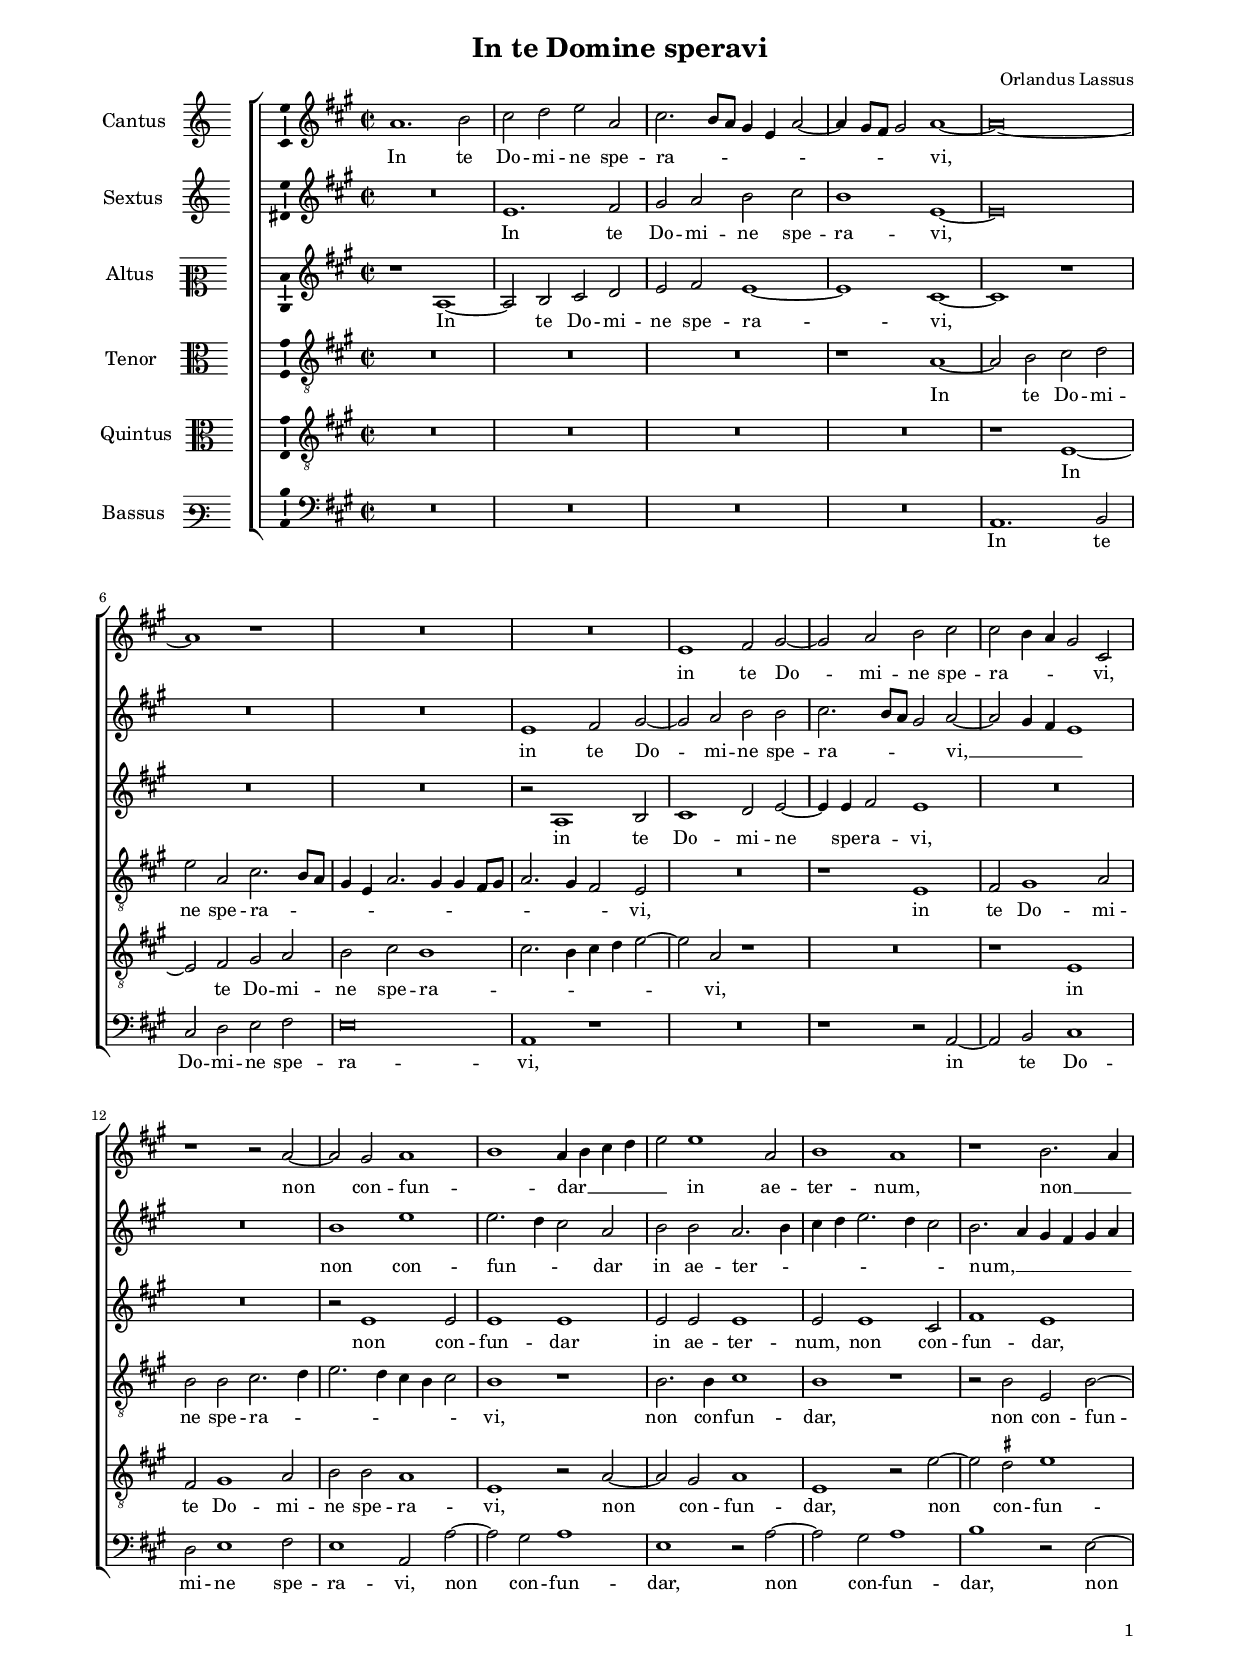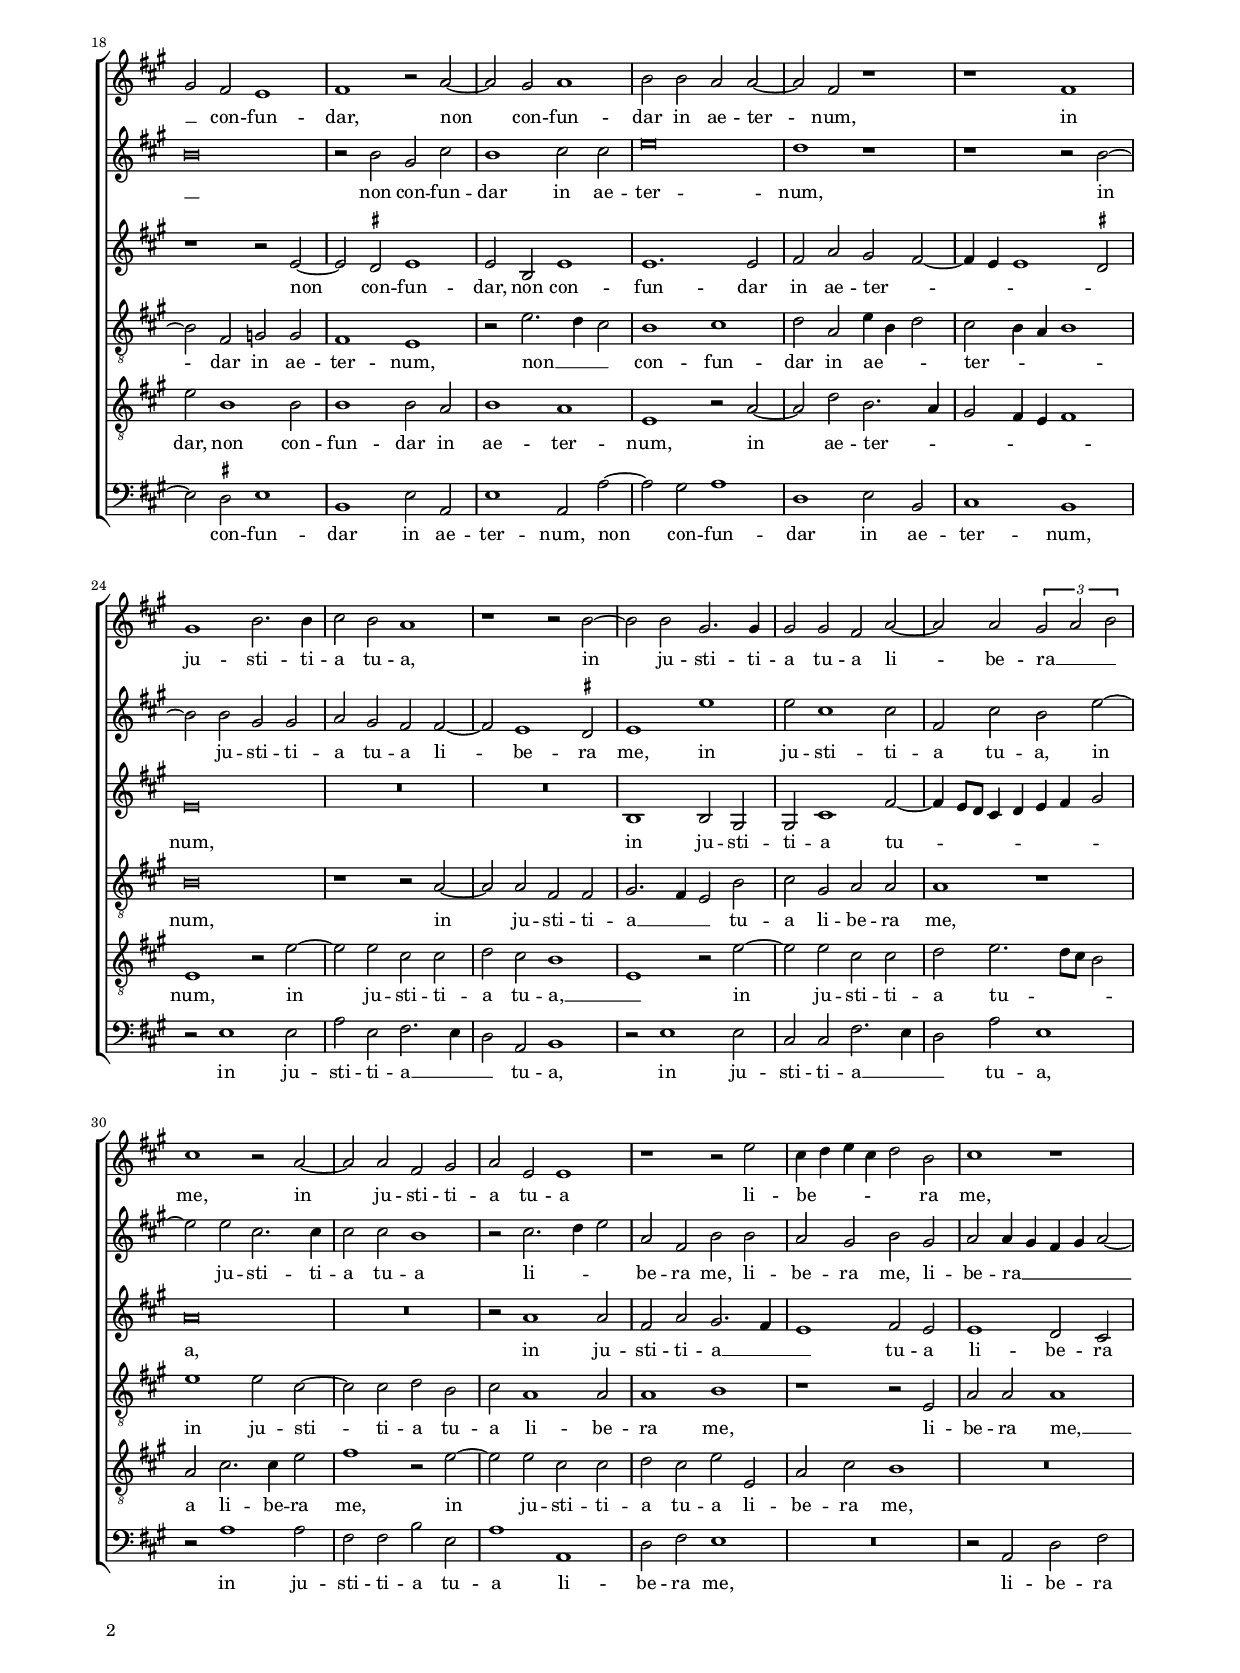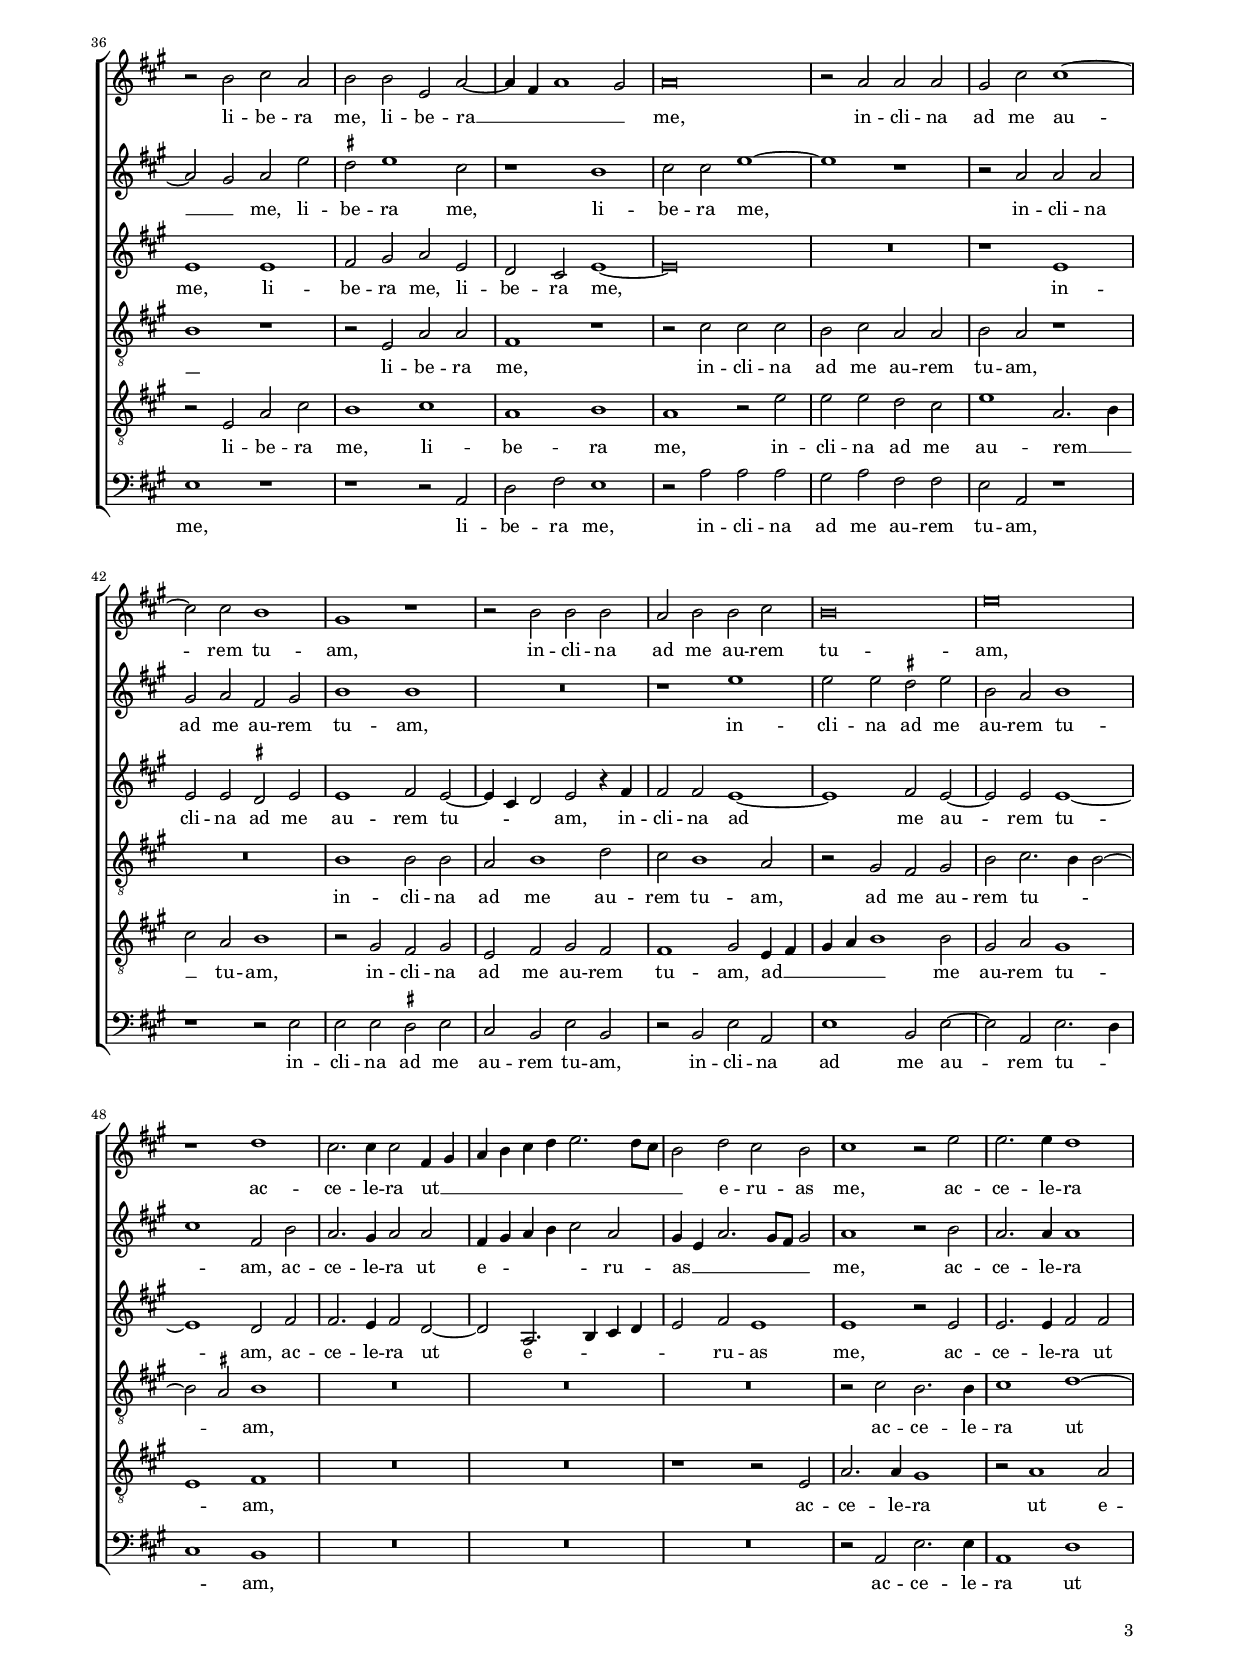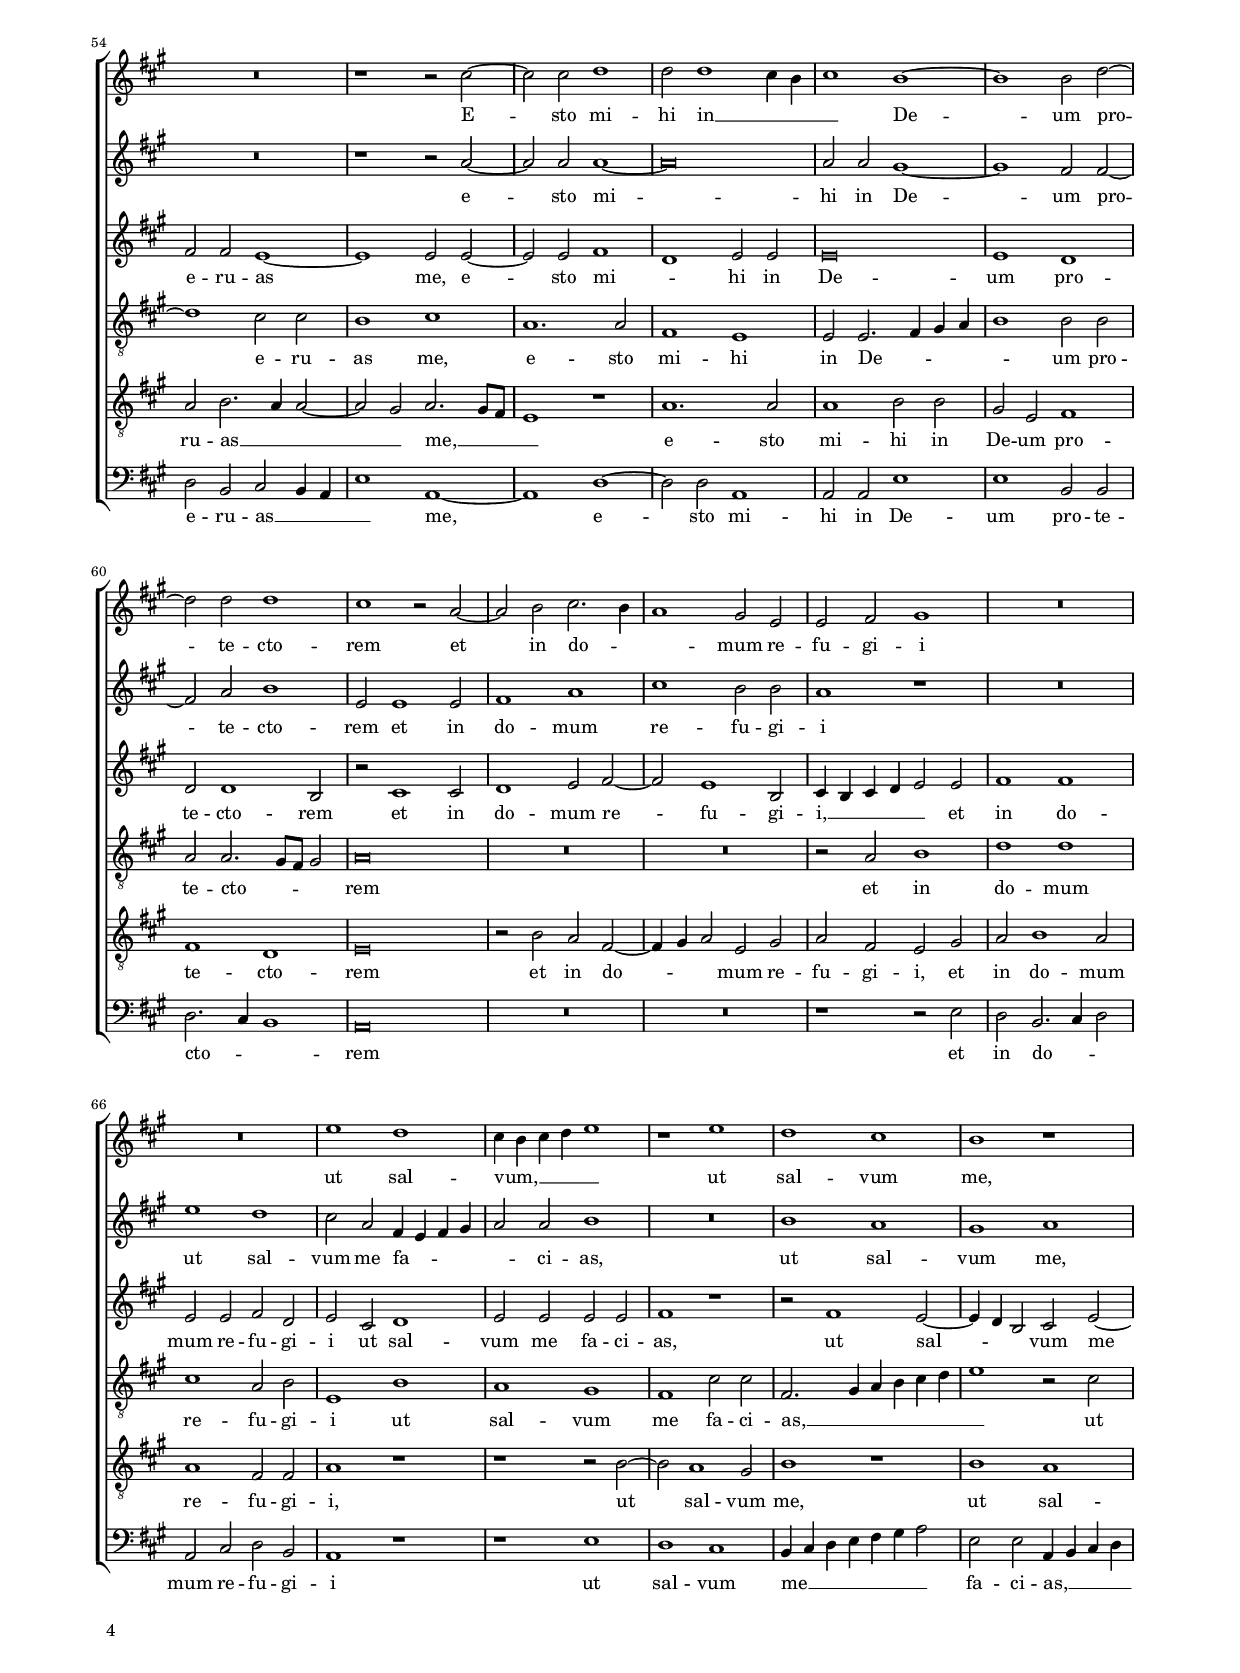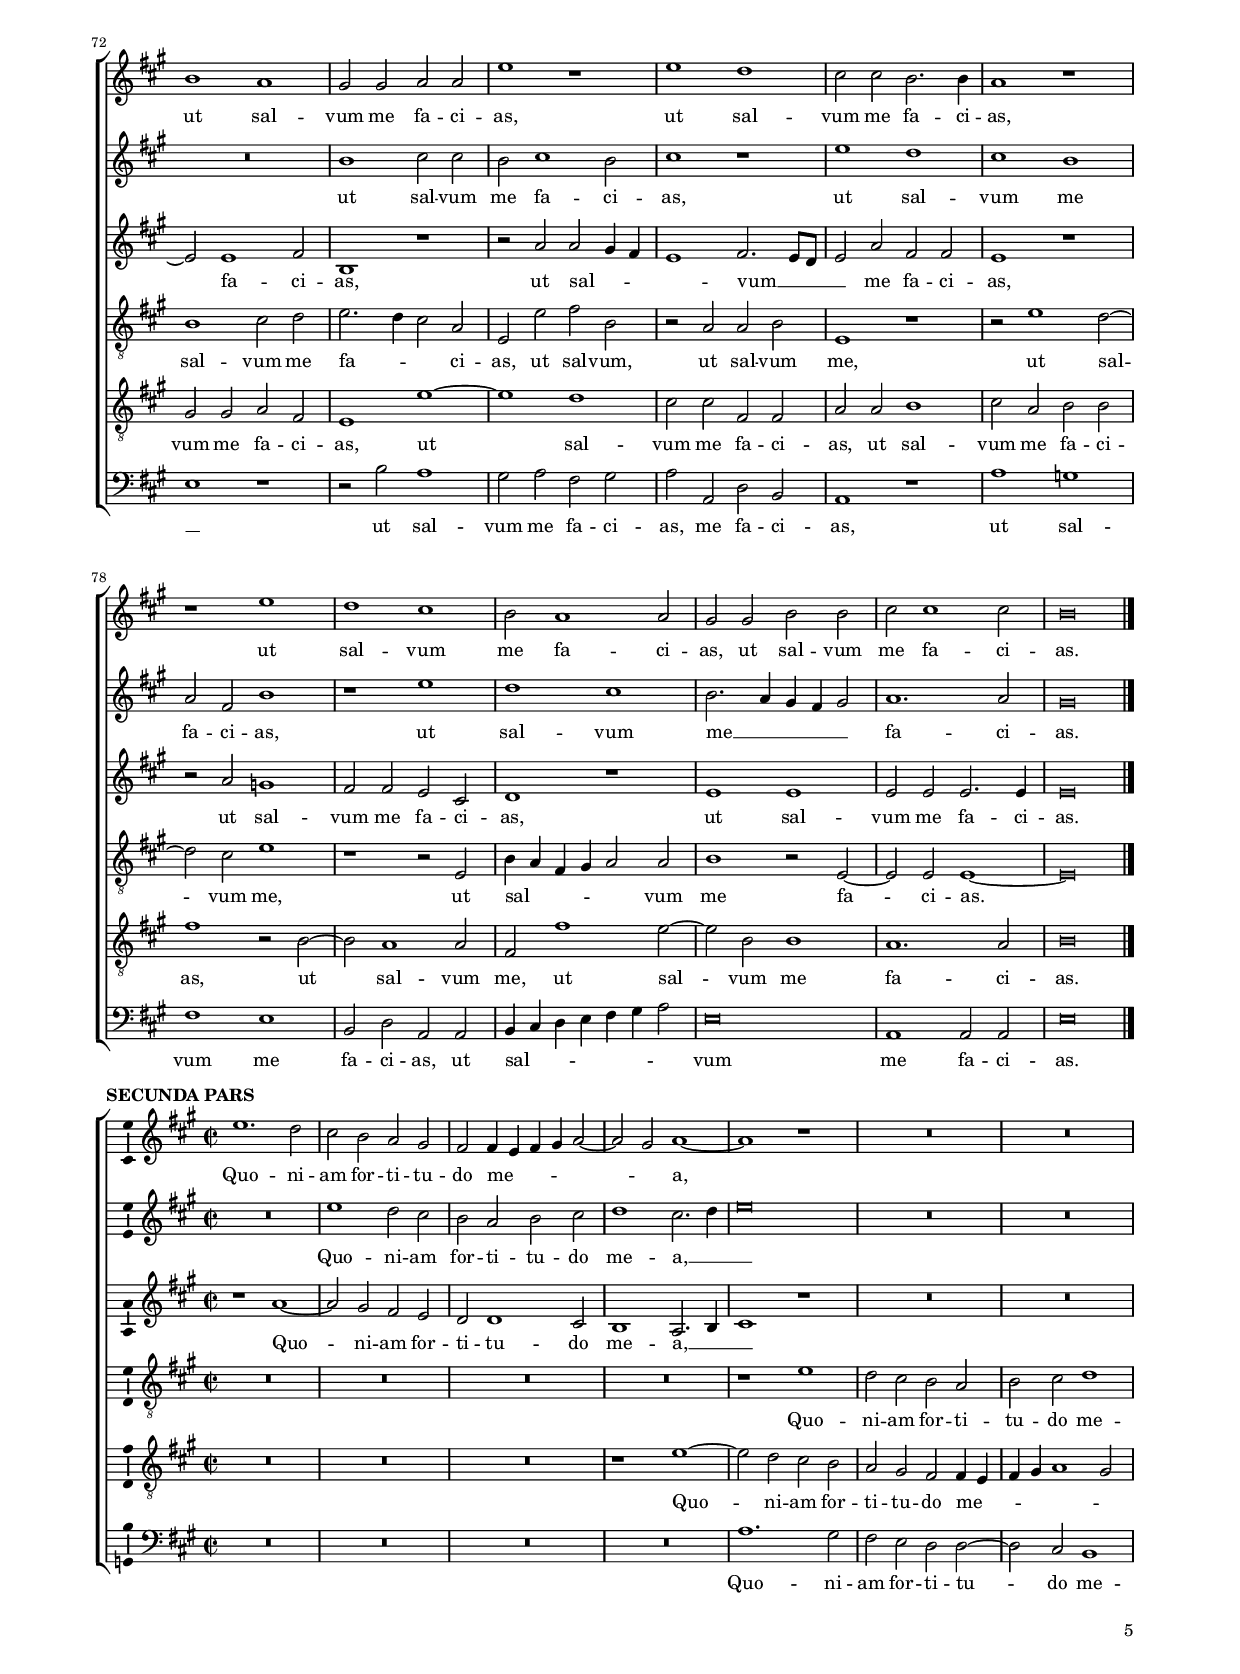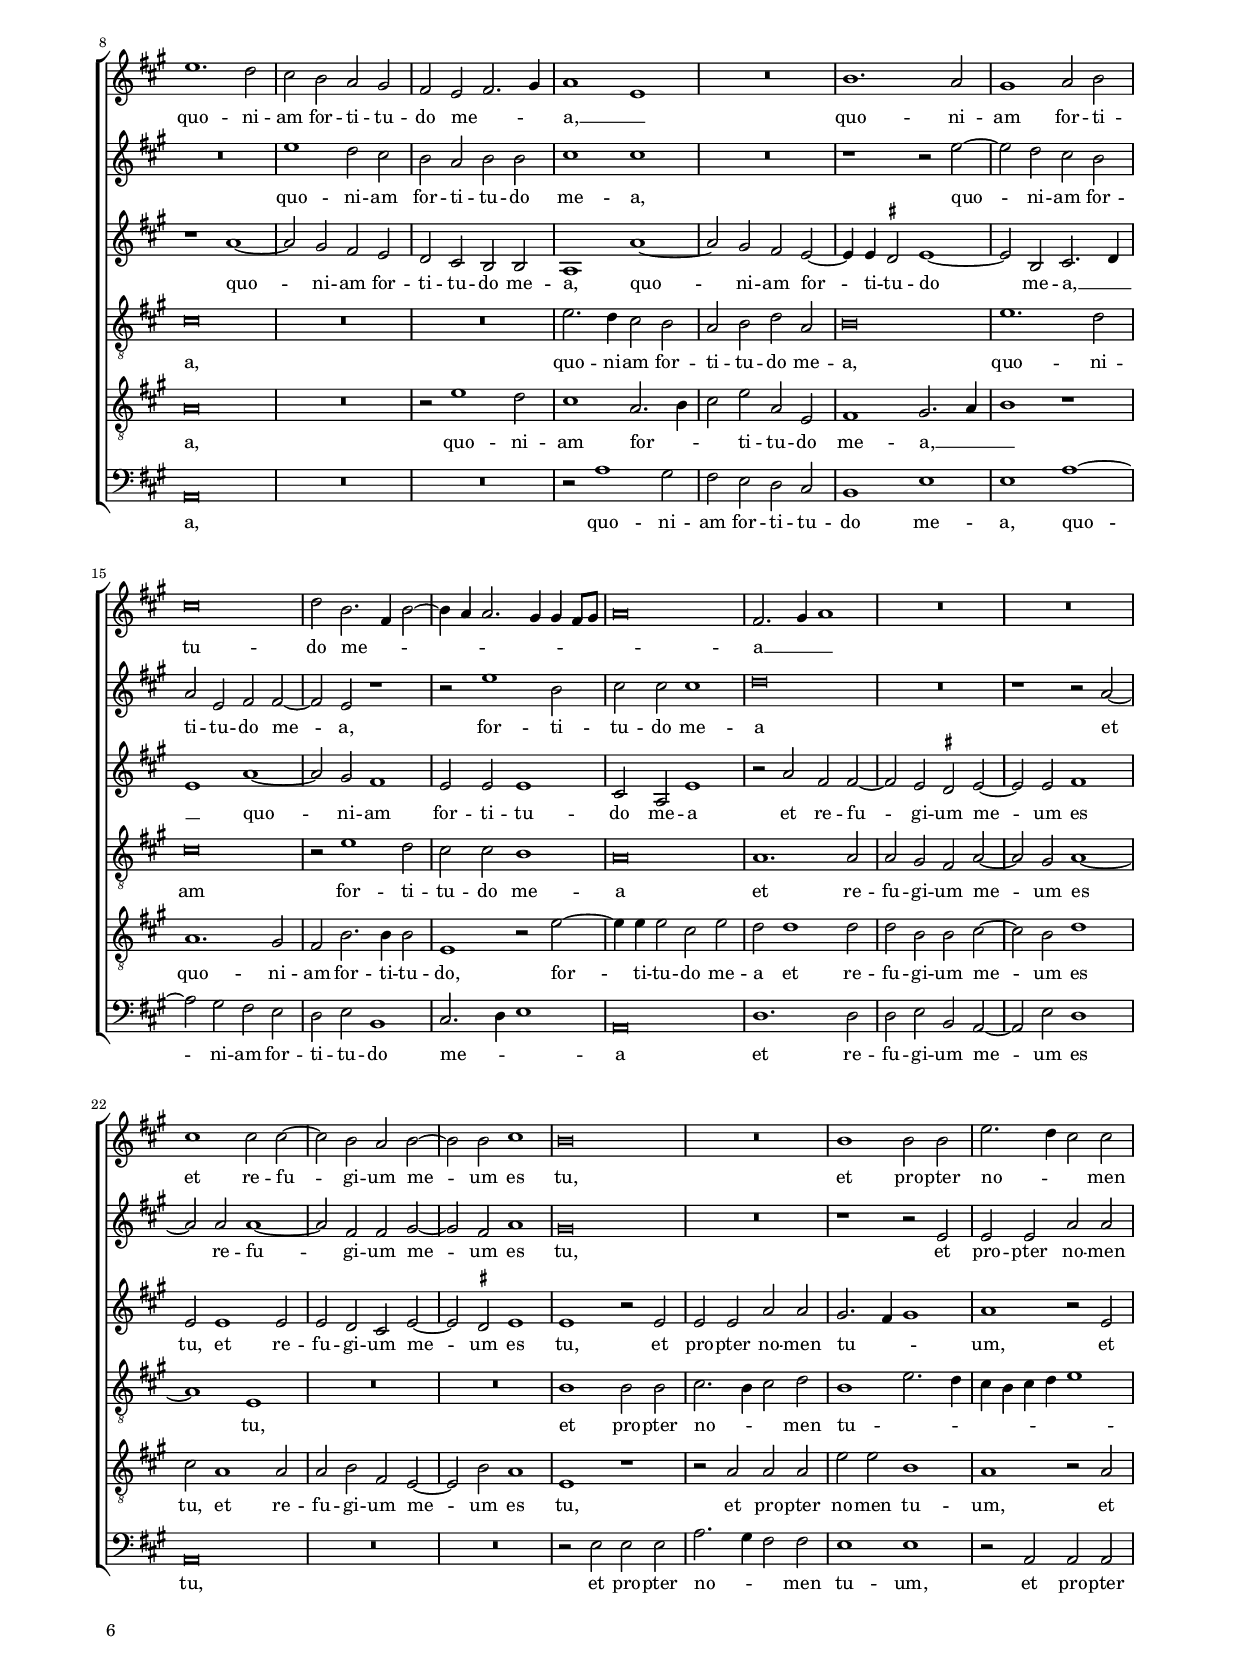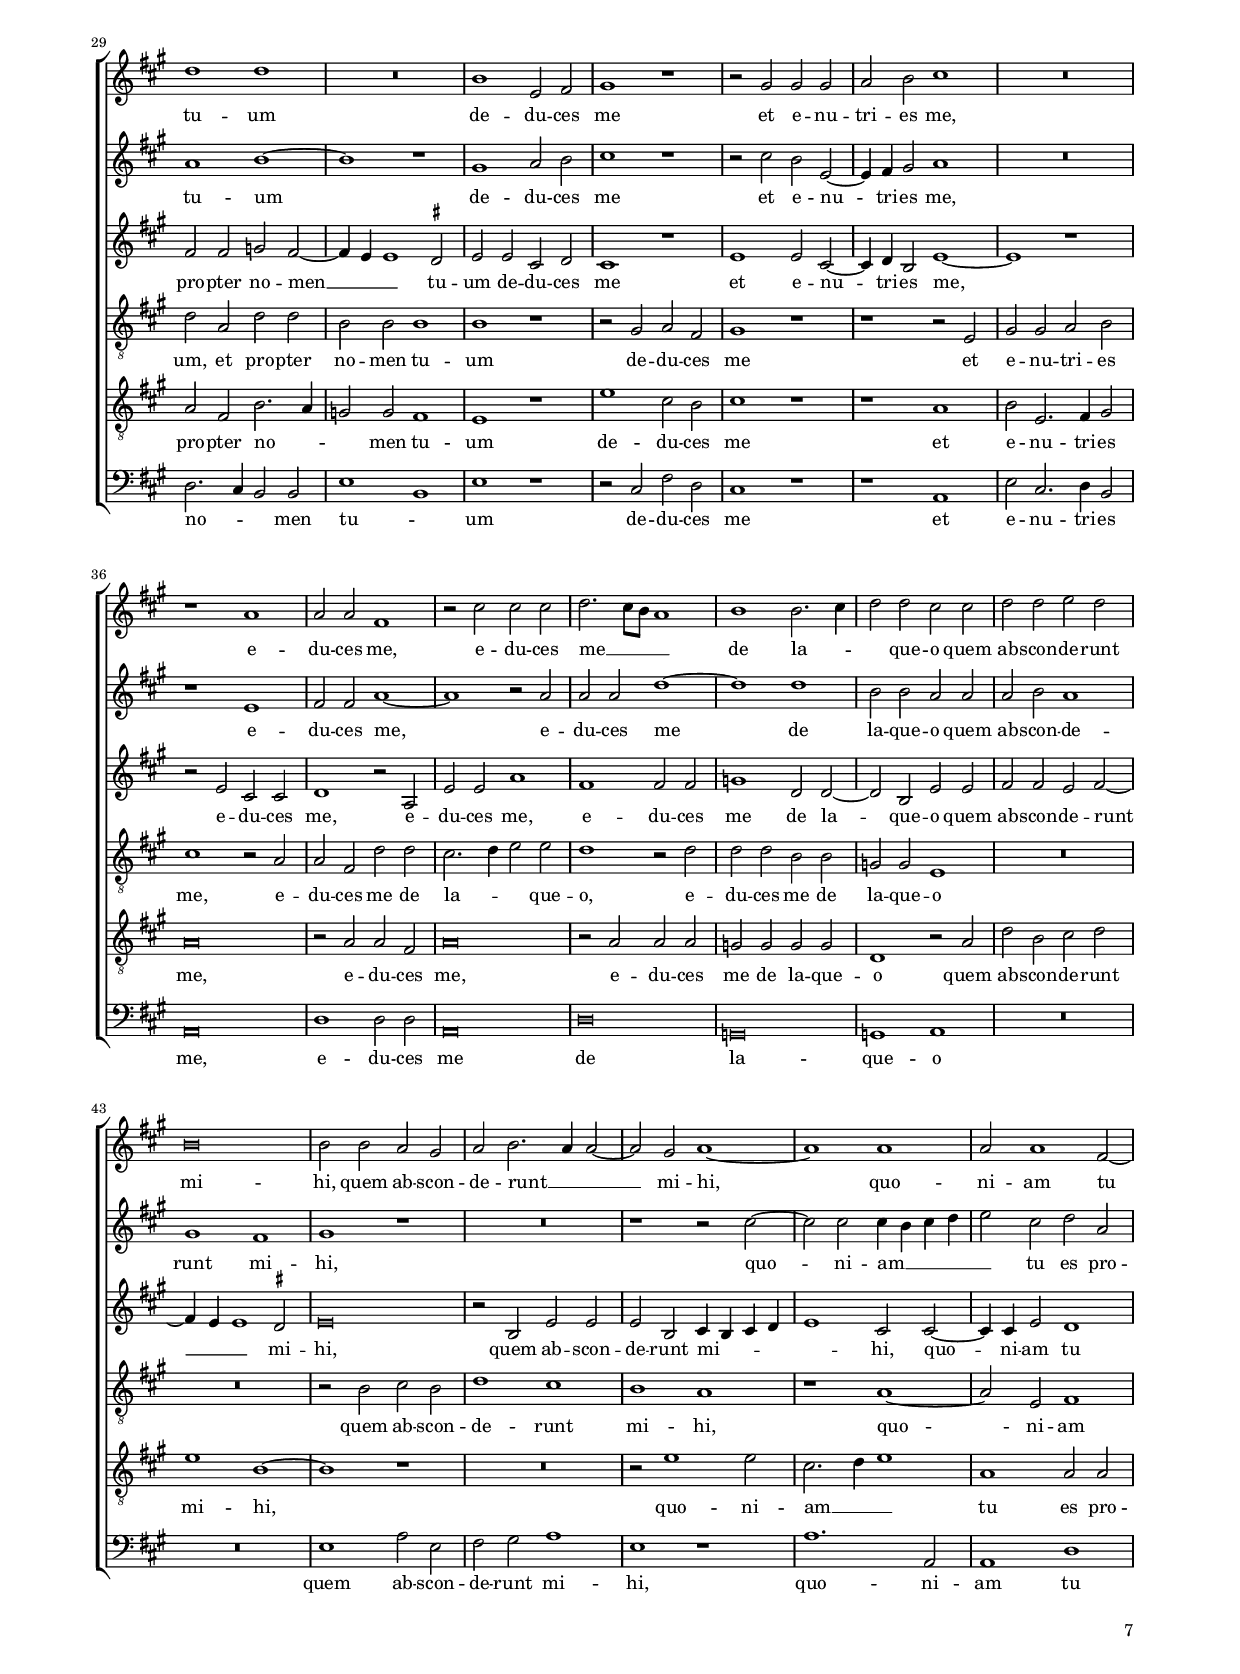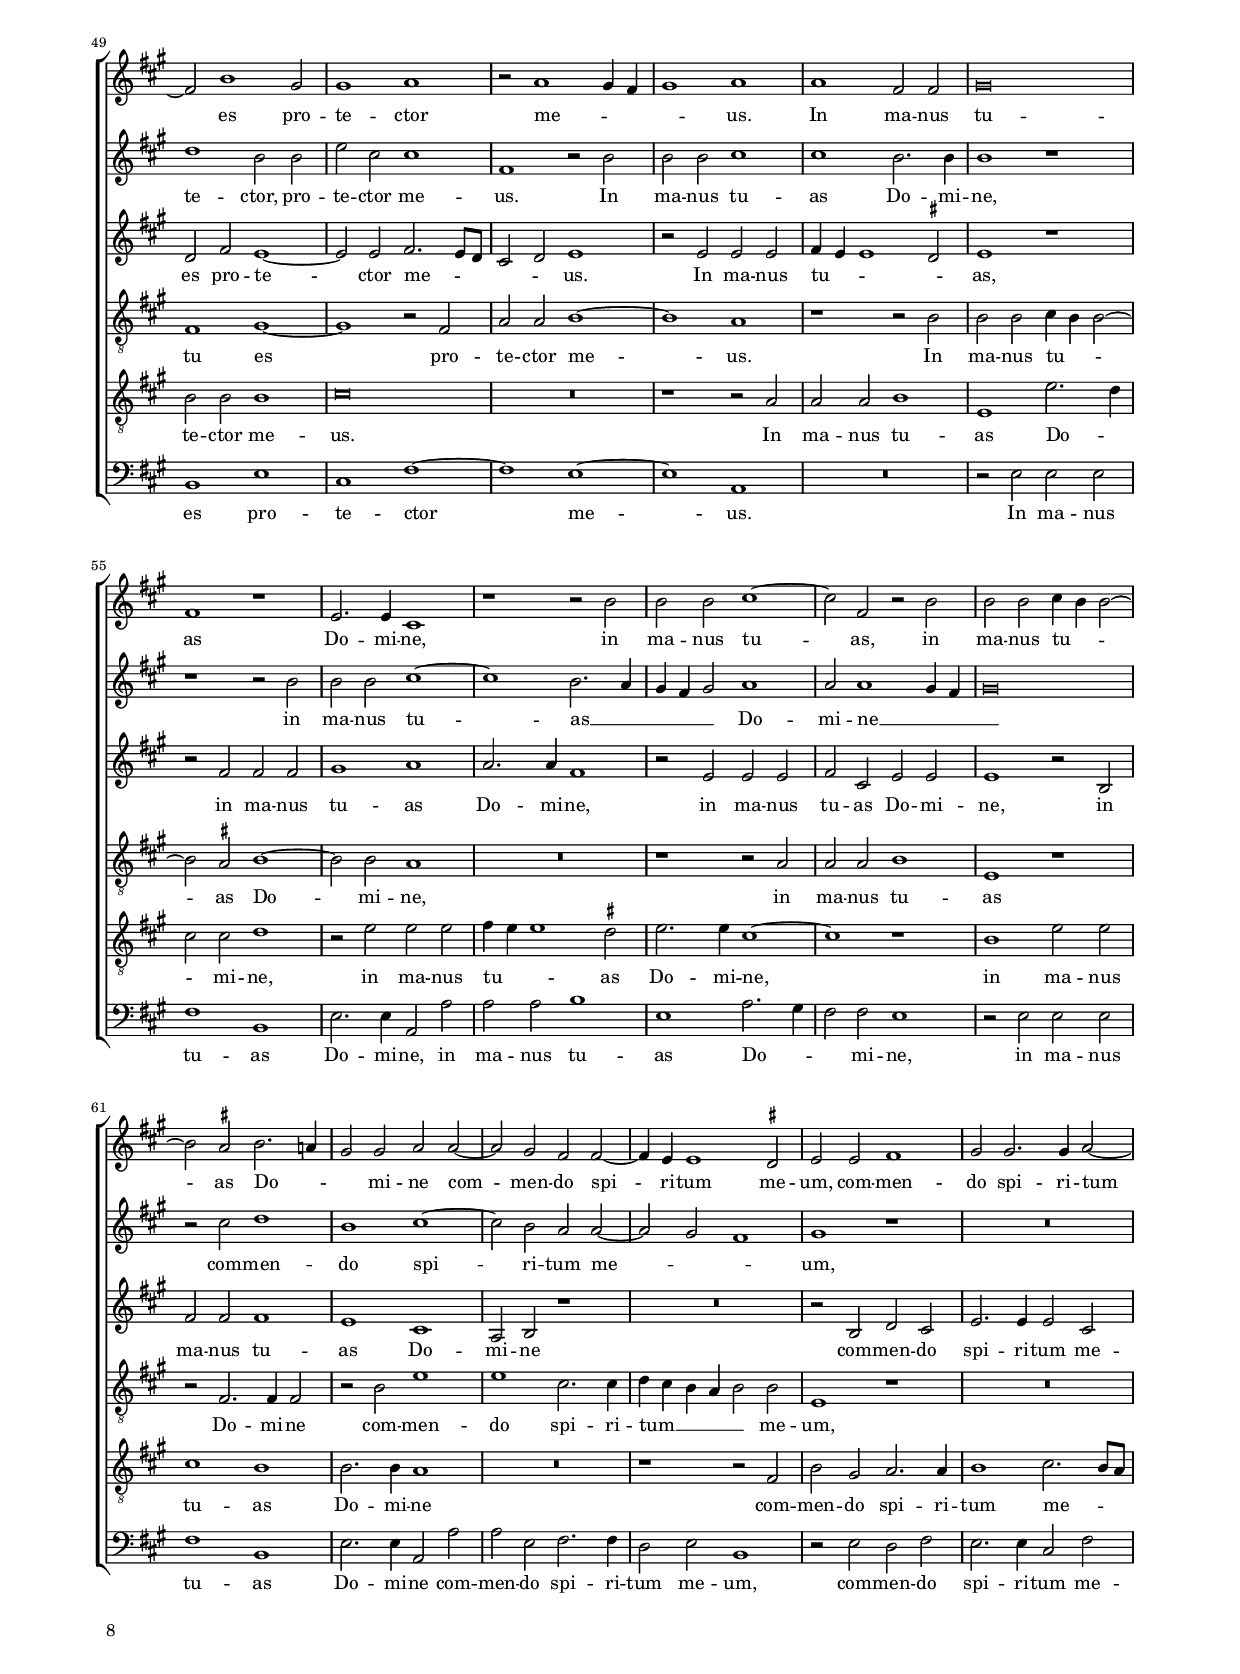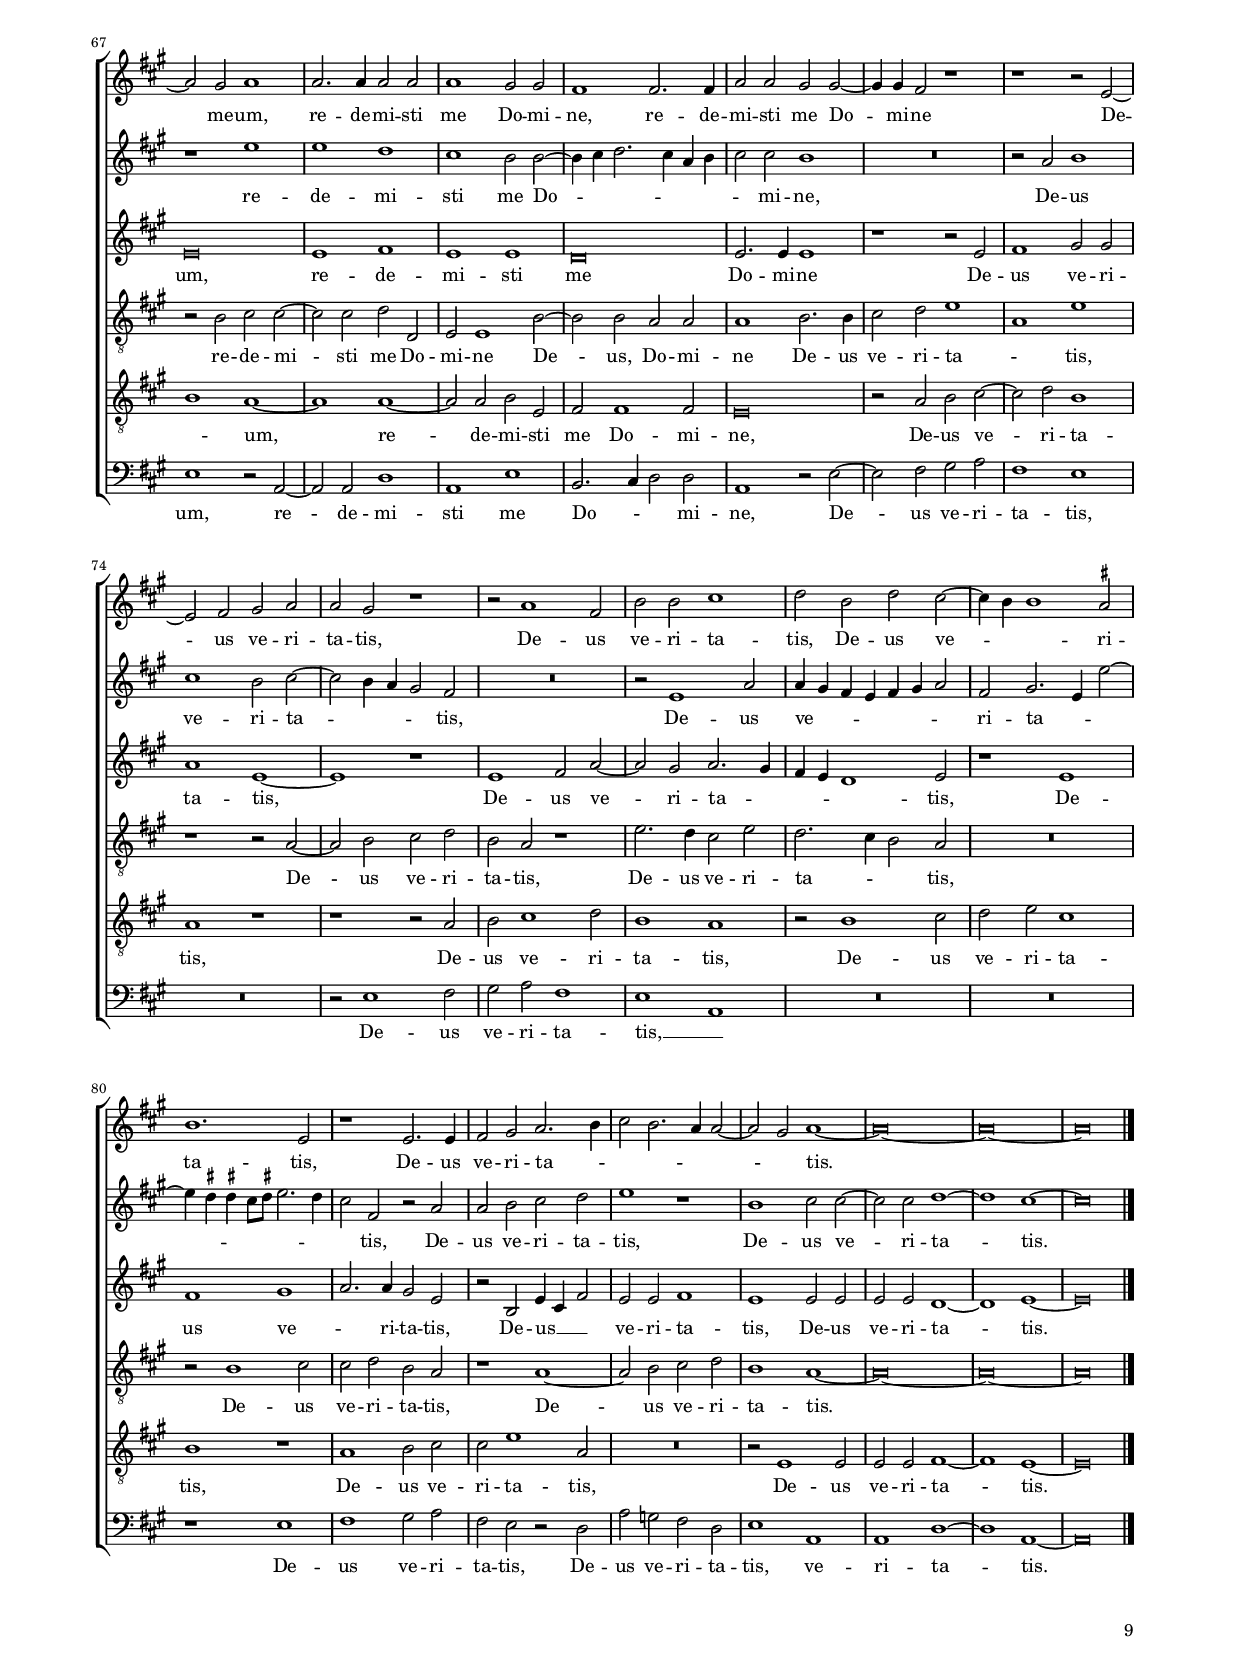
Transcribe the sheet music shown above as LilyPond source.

\header
{
  title="In te Domine speravi"
  composer="Orlandus Lassus"
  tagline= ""
}

\version "2.22.0"
\include "deutsch.ly"
#(set-global-staff-size 15)
% #(set-default-paper-size "letter")
#(ly:set-option 'point-and-click #f)


	ficta = { \once \set suggestAccidentals = ##t }
	
	forget = #(define-music-function (music) (ly:music?) #{
		\accidentalStyle forget
		$music
		\accidentalStyle default
		#})



\paper
	{
	top-margin = 1.5 \cm
	bottom-margin = 1 \cm
	left-margin = 1.8 \cm
	right-margin = 1.8 \cm
	ragged-bottom = ##f
	ragged-last-bottom = ##t
	print-page-number = ##f
	score-system-spacing = #'((basic-distance . 17) (minimum-distance . 14) (padding . 5) (strechability . 250))
	system-system-spacing = #'((basic-distance . 17) (minimum-distance . 14) (padding . 5) (strechability . 250))
    oddFooterMarkup=\markup   \fill-line { "" \fromproperty #'page:page-number-string }
    evenFooterMarkup=\markup  \fill-line { \fromproperty #'page:page-number-string "" }
    last-bottom-spacing = #'((basic-distance . 12) (minimum-distance . 7) (padding . 4))
	systems-per-page = 3
    page-count = 9
%	min-systems-per-page = 3
	}

global = {
	\key c \major
	\time 2/2 \set Score.measureLength = #(ly:make-moment 2/1)
    \set Score.tempoHideNote = ##t
    \tempo 2 = 90
	\skip 1*2*83 \bar "|."
	}


incipitcantus = \markup { \score {
	{
	\set Staff.instrumentName = \markup { \fontsize #1 "Cantus" }
	\key c \major
	\clef violin
	s4 \bar ""
	}
	\layout  {
	raggedright = ##t
	indent = 1.6 \cm
	line-width = 2.4 \cm
	\context { \Staff \remove Time_signature_engraver }
	\override Staff.Clef.Y-extent = #'(0 . 0)
	}} \hspace #1 }


incipitsextus = \markup { \score {
	{
	\set Staff.instrumentName = \markup { \fontsize #1 "Sextus" }
	\key c \major
	\clef violin
	s4 \bar ""
	}
	\layout  {
	raggedright = ##t
	indent = 1.6 \cm
	line-width = 2.4 \cm
	\context { \Staff \remove Time_signature_engraver }
	\override Staff.Clef.Y-extent = #'(0 . 0)
	}} \hspace #1 }
      
      
incipitaltus = \markup { \score {
	{
	\set Staff.instrumentName = \markup { \fontsize #1 "Altus" }
	\key c \major
	\clef mezzosoprano
	s4 \bar ""
	}
	\layout  {
	raggedright = ##t
	indent = 1.6 \cm
	line-width = 2.4 \cm
	\context { \Staff \remove Time_signature_engraver }
	\override Staff.Clef.Y-extent = #'(0 . 0)
	}} \hspace #1 }


incipittenor = \markup { \score {
	{
	\set Staff.instrumentName = \markup { \fontsize #1 "Tenor" }
	\key c \major
	\clef alto
	s4 \bar ""
	}
	\layout  {
	raggedright = ##t
	indent = 1.6 \cm
	line-width = 2.4 \cm
	\context { \Staff \remove Time_signature_engraver }
	\override Staff.Clef.Y-extent = #'(0 . 0)
	}} \hspace #1 }
      
      
incipitquintus = \markup { \score {
	{
	\set Staff.instrumentName = \markup { \fontsize #1 "Quintus" }
	\key c \major
	\clef alto
	s4 \bar ""
	}
	\layout  {
	raggedright = ##t
	indent = 1.6 \cm
	line-width = 2.4 \cm
	\context { \Staff \remove Time_signature_engraver }
	\override Staff.Clef.Y-extent = #'(0 . 0)
	}} \hspace #1 }
      
      
incipitbassus = \markup { \score {
	{
	\set Staff.instrumentName = \markup { \fontsize #1 "Bassus" }
	\key c \major
	\clef varbaritone
	s4 \bar ""
	}
	\layout  {
	raggedright = ##t
	indent = 1.6 \cm
	line-width = 2.4 \cm
	\context { \Staff \remove Time_signature_engraver }
	\override Staff.Clef.Y-extent = #'(0 . 0)
	}} \hspace #1 }


cantus =  \relative c''
	{
	c1. d2
	e2 f g c,
	e2. d8 c h4 g c2~
	c4 h8 a h2 c1~
%5
	c\breve~ |
	c1 r
	R\breve
	R\breve
	g1 a2 h~
%10
	h2 c d e |
	e2 d4 c h2 e,
	r1 r2 c'~
	c2 h c1
	d1 c4 d e f
%15
	g2 g1 c,2 |
	d1 c
	r1 d2. c4
	h2 a g1
	a1 r2 c~
%20
	c2 h c1 |
	d2 d c c~
	c2 a r1
	r1 a
	h1 d2. d4
%25
	e2 d c1 |
	r1 r2 d~
	d2 d h2. h4
	h2 h a c~
	c2 c \tuplet 3/2 { h2 c d }
%30
	e1 r2 c~ |
	c2 c a h
	c2 g g1
	r1 r2 g'
	e4 f g e f2 d
%35
	e1 r |
	r2 d e c
	d2 d g, c~
	c4 a c1 h2
	c\breve
%40
	r2 c c c |
	h2 e e1~
	e2 e d1
	h1 r
	r2 d d d
%45
	c2 d d e |
	d\breve
	g\breve
	r1 f
	e2. e4 e2 a,4 h
%50
	c4 d e f g2. f8 e |
	d2 f e d
	e1 r2 g
	g2. g4 f1
	R\breve
%55
	r1 r2 e~ |
	e2 e f1
	f2 f1 e4 d
	e1 d~
	d1 d2 f~
%60
	f2 f f1 |
	e1 r2 c~
	c2 d e2. d4
	c1 h2 g
	g2 a h1
%65
	R\breve |
	R\breve
	g'1 f
	e4 d e f g1
	r1 g
%70
	f1 e |
	d1 r
	d1 c
	h2 h c c
	g'1 r
%75
	g1 f |
	e2 e d2. d4
	c1 r
	r1 g'
	f1 e
%80
	d2 c1 c2 |
	h2 h d d
	e2 e1 e2
	d\breve |
	}


sextus = \relative c''
	{
	R\breve
	g1. a2
	h2 c d e
	d1 g,~
%5
	g\breve |
	R\breve
	R\breve
	g1 a2 h~
	h2 c d d
%10
	e2. d8 c h2 c~ |
	c2 h4 a g1
	R\breve
	d'1 g
	g2. f4 e2 c
%15
	d2 d c2. d4 |
	e4 f g2. f4 e2
	d2. c4 h a h c
	d\breve
	r2 d h e
%20
	d1 e2 e |
	g\breve
	f1 r
	r1 r2 d~
	d2 d h h
%25
	c2 h a a~ |
	a2 g1 \ficta fis2
	g1 g'
	g2 e1 e2
	a,2 e' d g~
%30
	g2 g e2. e4 |
	e2 e d1
	r2 e2. f4 g2
	c,2 a d d
	c2 h d h
%35
	c2 c4 h a h c2~ |
	c2 h c g'
	\ficta fis2 g1 e2
	r1 d
	e2 e g1~
%40
	g1 r |
	r2 c, c c
	h2 c a h
	d1 d
	R\breve
%45
	r1 g |
	g2 g \ficta fis g
	d2 c d1
	e1 a,2 d
	c2. h4 c2 c
%50
	a4 h c d e2 c |
	h4 g c2. h8 a h2
	c1 r2 d
	c2. c4 c1
	R\breve
%55
	r1 r2 c~ |
	c2 c c1~
	c\breve
	c2 c h1~
	h1 a2 a~
%60
	a2 c d1 |
	g,2 g1 g2
	a1 c
	e1 d2 d
	c1 r
%65
	R\breve |
	g'1 f
	e2 c a4 g a h
	c2 c d1
	R\breve
%70
	d1 c |
	h1 c
	R\breve
	d1 e2 e
	d2 e1 d2
%75
	e1 r |
	g1 f
	e1 d
	c2 a d1
	r1 g
%80
	f1 e |
	d2. c4 h a h2
	c1. c2
	h\breve |
	}


altus =  \relative c'
    {
	r1 c~
	c2 d e f
	g2 a g1~
	g1 e~
%5
	e1 r |
	R\breve
	R\breve
	r2 c1 d2
	e1 f2 g~
%10
	g4 g a2 g1 |
	R\breve
	R\breve
	r2 g1 g2
	g1 g
%15
	g2 g g1 |
	g2 g1 e2
	a1 g
	r1 r2 g~
	g2 \ficta fis g1
%20
	g2 d g1 |
	g1. g2
	a2 c h a~
	a4 g g1 \ficta fis2
	g\breve
%25
	R\breve |
	R\breve
	d1 d2 h
	h2 e1 a2~
	a4 g8 f e4 f g a h2
%30
	c\breve |
	R\breve
	r2 c1 c2
	a2 c h2. a4
	g1 a2 g
%35
	g1 f2 e |
	g1 g
	a2 h c g
	f2 e g1~
	g\breve
%40
	R\breve |
	r1 g
	g2 g \ficta fis g
	g1 a2 g~
	g4 e f2 g r4 a
%45
	a2 a g1~ |
	g1 a2 g~
	g2 g g1~
	g1 f2 a
	a2. g4 a2 f~
%50
	f2 c2. d4 e f |
	g2 a g1
	g1 r2 g
	g2. g4 a2 a
	a2 a g1~
%55
	g1 g2 g~ |
	g2 g a1
	f1 g2 g
	g\breve
	g1 f
%60
	f2 f1 d2 |
	r2 e1 e2
	f1 g2 a~
	a2 g1 d2
	e4 d e f g2 g
%65
	a1 a |
	g2 g a f
	g2 e f1
	g2 g g g
	a1 r
%70
	r2 a1 g2~
	g4 f d2 e g~
	g2 g1 a2
	d,1 r
	r2 c' c h4 a
%75
	g1 a2. g8 f |
	g2 c a a
	g1 r
	r2 c b1
	a2 a g e
%80
	f1 r |
	g1 g
	g2 g g2. g4
	g\breve |
	}


tenor =  \relative c'
	{
	R\breve
	R\breve
	R\breve
	r1 c~
%5
	c2 d e f |
	g2 c, e2. d8 c
	h4 g c2. h4 h a8 h
	c2. h4 a2 g
	R\breve
%10
	r1 g |
	a2 h1 c2
	d2 d e2. f4
	g2. f4 e d e2
	d1 r
%15
	d2. d4 e1 |
	d1 r
	r2 d g, d'~
	d2 a b b
	a1 g
%20
	r2 g'2. f4 e2 |
	d1 e
	f2 c g'4 d f2
	e2 d4 c d1
	d\breve
%25
	r1 r2 c~ |
	c2 c a a
	h2. a4 g2 d'
	e2 h c c
	c1 r
%30
	g'1 g2 e~ |
	e2 e f d
	e2 c1 c2
	c1 d
	r1 r2 g,
%35
	c2 c c1 |
	d1 r
	r2 g, c c
	a1 r
	r2 e' e e
%40
	d2 e c c |
	d2 c r1
	R\breve
	d1 d2 d
	c2 d1 f2
%45
	e2 d1 c2 |
	r2 h a h
	d2 e2. d4 d2~
	d2 \ficta cis d1
	R\breve
%50
	R\breve |
	R\breve
	r2 e d2. d4
	e1 f~
	f1 e2 e
%55
	d1 e |
	c1. c2
	a1 g
	g2 g2. a4 h c
	d1 d2 d
%60
	c2 c2. h8 a h2 |
	c\breve
	R\breve
	R\breve
	r2 c d1
%65
	f1 f |
	e1 c2 d
	g,1 d'
	c1 h
	a1 e'2 e
%70
	a,2. h4 c d e f |
	g1 r2 e
	d1 e2 f
	g2. f4 e2 c
	g2 g' a d,
%75
	r2 c c d |
	g,1 r
	r2 g'1 f2~
	f2 e g1
	r1 r2 g,
%80
	d'4 c a h c2 c |
	d1 r2 g,~
	g2 g g1~
	g\breve |
	}


quintus  =  \relative c'
	{
	R\breve
	R\breve
	R\breve
	R\breve
%5
	r1 g~ |
	g2 a h c
	d2 e d1
	e2. d4 e f g2~
	g2 c, r1
%10
	R\breve |
	r1 g
	a2 h1 c2
	d2 d c1
	g1 r2 c~
%15
	c2 h c1 |
	g1 r2 g'~
	g2 \ficta fis g1
	g2 d1 d2
	d1 d2 c
%20
	d1 c |
	g1 r2 c~
	c2 f d2. c4
	h2 a4 g a1
	g1 r2 g'~
%25
	g2 g e e |
	f2 e d1
	g,1 r2 g'~
	g2 g e e
	f2 g2. f8 e d2
%30
	c2 e2. e4 g2 |
	a1 r2 g~
	g2 g e e
	f2 e g g,
	c2 e d1
%35
	R\breve |
	r2 g, c e
	d1 e
	c1 d
	c1 r2 g'
%40
	g2 g f e |
	g1 c,2. d4
	e2 c d1
	r2 h a h
	g2 a h a
%45
	a1 h2 g4 a |
	h4 c d1 d2
	h2 c h1
	g1 a
	R\breve
%50
	R\breve |
	r1 r2 g
	c2. c4 h1
	r2 c1 c2
	c2 d2. c4 c2~
%55
	c2 h c2. h8 a |
	g1 r
	c1. c2
	c1 d2 d
	h2 g a1
%60
	a1 f |
	g\breve
	r2 d' c a~
	a4 h c2 g h
	c2 a g h
%65
	c2 d1 c2 |
	c1 a2 a
	c1 r
	r1 r2 d~
	d2 c1 h2
%70
	d1 r |
	d1 c
	h2 h c a
	g1 g'~
	g1 f
%75
	e2 e a, a |
	c2 c d1
	e2 c d d
	a'1 r2 d,~
	d2 c1 c2
%80
	a2 a'1 g2~ |
	g2 d d1
	c1. c2
	d\breve |
	}


bassus  =  \relative c
	{
	R\breve
	R\breve
	R\breve
	R\breve
%5
	c1. d2 |
	e2 f g a
	g\breve
	c,1 r
	R\breve
%10
	r1 r2 c~ |
	c2 d e1
	f2 g1 a2
	g1 c,2 c'~
	c2 h c1
%15
	g1 r2 c~ |
	c2 h c1
	d1 r2 g,~
	g2 \ficta fis g1
	d1 g2 c,
%20
	g'1 c,2 c'~ |
	c2 h c1
	f,1 g2 d
	e1 d
	r2 g1 g2
%25
	c2 g a2. g4 |
	f2 c d1
	r2 g1 g2
	e2 e a2. g4
	f2 c' g1
%30
	r2 c1 c2 |
	a2 a d g,
	c1 c,
	f2 a g1
	R\breve
%35
	r2 c, f a |
	g1 r
	r1 r2 c,
	f2 a g1
	r2 c c c
%40
	h2 c a a |
	g2 c, r1
	r1 r2 g'
	g2 g \ficta fis g
	e2 d g d
%45
	r2 d g c, |
	g'1 d2 g~
	g2 c, g'2. f4
	e1 d
	R\breve
%50
	R\breve |
	R\breve
	r2 c g'2. g4
	c,1 f
	f2 d e d4 c
%55
	g'1 c,~ |
	c1 f~
	f2 f c1
	c2 c g'1
	g1 d2 d
%60
	f2. e4 d1 |
	c\breve
	R\breve
	R\breve
	r1 r2 g'
%65
	f2 d2. e4 f2 |
	c2 e f d
	c1 r
	r1 g'
	f1 e
%70
	d4 e f g a h c2 |
	g2 g c,4 d e f
	g1 r
	r2 d' c1
	h2 c a h
%75
	c2 c, f d |
	c1 r
	c'1 b
	a1 g
	d2 f c c
%80
	d4 e f g a h c2 |
	g\breve
	c,1 c2 c
	g'\breve |
	}


lyricscantus = \lyricmode {
	In te Do -- mi -- ne spe -- ra -- _ _ _ _ _ _ _ _ vi,
	in te Do -- mi -- ne spe -- ra -- _ _ _ vi,
	non con -- fun -- _ dar __ _ _ _ _ in ae -- ter -- num,
	non __ _ _ con -- fun -- dar,
	non con -- fun -- dar in ae -- ter -- num,
	in ju -- sti -- ti -- a tu -- a,
	in ju -- sti -- ti -- a tu -- a li -- be -- ra __ _ _ me,
	in ju -- sti -- ti -- a tu -- a li -- be -- _ _ _ _ ra me,
	li -- be -- ra me,
	li -- be -- ra __ _ _ _ me,
	in -- cli -- na ad me au -- rem tu -- am,
	in -- cli -- na ad me au -- rem tu -- am,
	ac -- ce -- le -- ra ut __ _ _ _ _ _ _ _ _ _  e -- ru -- as me,
	ac -- ce -- le -- ra
	E -- sto mi -- hi in __ _ _ _ De -- um pro -- te -- cto -- rem
	et in do -- _ _ mum re -- fu -- gi -- i
	ut sal -- vum, __ _ _ _ _
	ut sal -- vum me,
	ut sal -- vum me fa -- ci -- as,
	ut sal -- vum me fa -- ci -- as,
	ut sal -- vum me fa -- ci -- as,
	ut sal -- vum me fa -- ci -- as.
	}


lyricssextus = \lyricmode {
	In te Do -- mi -- ne spe -- ra -- vi,
	in te Do -- mi -- ne spe -- ra -- _ _ _ vi, __ _ _ _
	non con -- fun -- _ _ dar in ae -- ter -- _ _ _ _ _ _ num, __ _ _ _ _ _ _
	non con -- fun -- dar in ae -- ter -- num,
	in ju -- sti -- ti -- a tu -- a li -- be -- ra me,
	in ju -- sti -- ti -- a tu -- a,
	in ju -- sti -- ti -- a tu -- a li -- _ _ be -- ra me,
	li -- be -- ra me,
	li -- be -- ra __ _ _ _ _ _ me,
	li -- be -- ra me,
	li -- be -- ra me,
	in -- cli -- na ad me au -- rem tu -- am,
	in -- cli -- na ad me au -- rem tu -- _ am,
	ac -- ce -- le -- ra ut e -- _ _ _ _ ru -- as __ _ _ _ _ _ me,
	ac -- ce -- le -- ra
	e -- sto mi -- hi in De -- um pro -- te -- cto -- rem
	et in do -- mum re -- fu -- gi -- i
	ut sal -- vum me fa -- _ _ _ _ ci -- as,
	ut sal -- vum me,
	ut sal -- vum me fa -- ci -- as,
	ut sal -- vum me fa -- ci -- as,
	ut sal -- vum me __ _ _ _ _ fa -- ci -- as.
	}
	
	
lyricsaltus = \lyricmode {
	In te Do -- mi -- ne spe -- ra -- vi,
	in te Do -- mi -- ne spe -- ra -- vi,
	non con -- fun -- dar in ae -- ter -- num,
	non con -- fun -- dar,
	non con -- fun -- dar,
	non con -- fun -- dar in ae -- ter -- _ _ _ _ num,
	in ju -- sti -- ti -- a tu -- _ _ _ _ _ _ _ a,
	in ju -- sti -- ti -- a __ _ _ tu -- a li -- be -- ra me,
	li -- be -- ra me,
	li -- be -- ra me,
	in -- cli -- na ad me au -- rem tu -- _ _ am,
	in -- cli -- na ad me au -- rem tu -- am,
	ac -- ce -- le -- ra ut e -- _ _ _ _ ru -- as me,
	ac -- ce -- le -- ra ut e -- ru -- as me,
	e -- sto mi -- _ hi in De -- um pro -- te -- cto -- rem
	et in do -- mum re -- fu -- gi -- i, __ _ _ _ _
	et in do -- mum re -- fu -- gi -- i
	ut sal -- vum me fa -- ci -- as,
	ut sal -- _ _ vum me fa -- ci -- as,
	ut sal -- _ _ _ vum __ _ _ _ me fa -- ci -- as,
	ut sal -- vum me fa -- ci -- as,
	ut sal -- vum me fa -- ci -- as.
	}


lyricstenor = \lyricmode {
	In te Do -- mi -- ne spe -- ra -- _ _ _ _ _ _ _ _ _ _ _ _ vi,
	in te Do -- mi -- ne spe -- ra -- _ _ _ _ _ _ vi,
	non con -- fun -- dar,
	non con -- fun -- dar in ae -- ter -- num,
	non __ _ _ con -- fun -- dar in ae -- _ _ ter -- _ _ _ num,
	in ju -- sti -- ti -- a __ _ _ tu -- a li -- be -- ra me,
	in ju -- sti -- ti -- a tu -- a li -- be -- ra me,
	li -- be -- ra me, __ _
	li -- be -- ra me,
	in -- cli -- na ad me au -- rem tu -- am,
	in -- cli -- na ad me au -- rem tu -- am,
	ad me au -- rem tu -- _ _ _ am,
	ac -- ce -- le -- ra ut e -- ru -- as me,
	e -- sto mi -- hi in De -- _ _ _ _ um pro -- te -- cto -- _ _ _ rem
	et in do -- mum re -- fu -- gi -- i
	ut sal -- vum me fa -- ci -- as, __ _ _ _ _ _ _
	ut sal -- vum me fa -- _ _ ci -- as,
	ut sal -- vum,
	ut sal -- vum me,
	ut sal -- vum me,
	ut sal -- _ _ _ _ vum me fa -- ci -- as.
	}


lyricsquintus = \lyricmode {
	In te Do -- mi -- ne spe -- ra -- _ _ _ _ _ vi,
	in te Do -- mi -- ne spe -- ra -- vi,
	non con -- fun -- dar,
	non con -- fun -- dar,
	non con -- fun -- dar in ae -- ter -- num,
	in ae -- ter -- _ _ _ _ _ num,
	in ju -- sti -- ti -- a tu -- a, __ _
	in ju -- sti -- ti -- a tu -- _ _ _ a li -- be -- ra me,
	in ju -- sti -- ti -- a tu -- a li -- be -- ra me,
	li -- be -- ra me,
	li -- be -- ra me,
	in -- cli -- na ad me au -- rem __ _ _ tu -- am,
	in -- cli -- na ad me au -- rem tu -- am,
	ad __ _ _ _ _ me au -- rem tu -- _ am,
	ac -- ce -- le -- ra ut e -- ru -- as __ _ _ _ me, __ _ _ _
	e -- sto mi -- hi in De -- um pro -- te -- cto -- rem
	et in do -- _ _ mum re -- fu -- gi -- i,
	et in do -- mum re -- fu -- gi -- i,
	ut sal -- vum me,
	ut sal -- vum me fa -- ci -- as,
	ut sal -- vum me fa -- ci -- as,
	ut sal -- vum me fa -- ci -- as,
	ut sal -- vum me,
	ut sal -- vum me fa -- ci -- as.
	}


lyricsbassus = \lyricmode {
	In te Do -- mi -- ne spe -- ra -- vi,
	in te Do -- mi -- ne spe -- ra -- vi,
	non con -- fun -- dar,
	non con -- fun -- dar,
	non con -- fun -- dar in ae -- ter -- num,
	non con -- fun -- dar in ae -- ter -- num,
	in ju -- sti -- ti -- a __ _ _ tu -- a,
	in ju -- sti -- ti -- a __ _ _ tu -- a,
	in ju -- sti -- ti -- a tu -- a li -- be -- ra me,
	li -- be -- ra me,
	li -- be -- ra me,
	in -- cli -- na ad me au -- rem tu -- am,
	in -- cli -- na ad me au -- rem tu -- am,
	in -- cli -- na ad me au -- rem tu -- _ _ am,
	ac -- ce -- le -- ra ut e -- ru -- as __ _ _ _ me,
	e -- sto mi -- hi in De -- um pro -- te -- cto -- _ _ rem
	et in do -- _ _ mum re -- fu -- gi -- i
	ut sal -- vum me __ _ _ _ _ _ _ fa -- ci -- as, __ _ _ _ _
	ut sal -- vum me fa -- ci -- as,
	me fa -- ci -- as,
	ut sal -- vum me fa -- ci -- as,
	ut sal -- _ _ _ _ _ _ vum me fa -- ci -- as.
	}


\score
{  
	\transpose c a, {
	\new ChoirStaff \with { \override StaffGrouper.staff-staff-spacing.basic-distance = #12 }
	<<

	\new Staff << \global
	\new Voice="v1" {
		\set Staff.instrumentName=\incipitcantus
		\set Staff.midiInstrument = "reed organ"
		\clef "treble"
		\cantus }
	\new Lyrics \lyricsto "v1" {\lyricscantus }
	>>


	\new Staff << \global
	\new Voice="v6" {
		\set Staff.instrumentName=\incipitsextus
		\set Staff.midiInstrument = "reed organ"
		\clef "treble" 
		\sextus}
	\new Lyrics \lyricsto "v6" {\lyricssextus }
	>>


	\new Staff << \global
	\new Voice="v2" {
		\set Staff.instrumentName=\incipitaltus
		\set Staff.midiInstrument = "reed organ"
		\clef "treble" 
		\altus}
	\new Lyrics \lyricsto "v2" {\lyricsaltus }
	>>


	\new Staff << \global
	\new Voice="v3" {
		\set Staff.instrumentName=\incipittenor
		\set Staff.midiInstrument = "reed organ"
		\clef "G_8"
		\tenor }
	\new Lyrics \lyricsto "v3" {\lyricstenor }
	>>


	\new Staff << \global
	\new Voice="v5" {
		\set Staff.instrumentName=\incipitquintus
		\set Staff.midiInstrument = "reed organ"
		\clef "G_8"
		\quintus}
	\new Lyrics \lyricsto "v5" {\lyricsquintus }
	>>


	\new Staff << \global
	\new Voice="v4" {
		\set Staff.instrumentName=\incipitbassus
		\set Staff.midiInstrument = "reed organ"
		\clef "bass" 
		\bassus }
	\new Lyrics \lyricsto "v4" {\lyricsbassus}
	>>

	>>
	} % transpose

	\layout
	{
	indent = 2.6 \cm
%	\context { \Lyrics \override VerticalAxisGroup.nonstaff-relatedstaff-spacing.padding = #2 }
%	\context { \Lyrics \override LyricText.font-size = #1 }
  	\context { \Staff \consists "Ambitus_engraver" }
	\context { \Staff \override TimeSignature.break-visibility = #end-of-line-invisible }
	\context { \Score \override BarNumber.padding = #2 }
	\context { \Voice \override NoteHead.style = #'baroque }
	}

\midi
	{
	}

}

%%%%%%%%%%%%%%%%%%%%  PARS SECUNDA


global = {
	\key c \major
	\time 2/2 \set Score.measureLength = #(ly:make-moment 2/1)
    \set Score.tempoHideNote = ##t
    \tempo 2 = 90
	\skip 1*2*87 \bar "|."
	}


cantus =  \relative c''
	{
	g'1. f2
	e2 d c h
	a2 a4 g a h c2~
	c2 h c1~
%5
	c1 r |
	R\breve
	R\breve
	g'1. f2
	e2 d c h
%10
	a2 g a2. h4 |
	c1 g
	R\breve
	d'1. c2
	h1 c2 d
%15
	e\breve |
	f2 d2. a4 d2~
	d4 c c2. h4 h a8 h
	c\breve
	a2. h4 c1
%20
	R\breve |
	R\breve
	e1 e2 e~
	e2 d c d~
	d2 d e1
%25
	d\breve |
	R\breve
	d1 d2 d
	g2. f4 e2 e
	f1 f
%30
	R\breve |
	d1 g,2 a
	h1 r
	r2 h h h
	c2 d e1
%35
	R\breve |
	r1 c
	c2 c a1
	r2 e' e e
	f2. e8 d c1
%40
	d1 d2. e4  |
	f2 f e e
	f2 f g f
	d\breve
	d2 d c h
%45
	c2 d2. c4 c2~ |
	c2 h c1~
	c1 c
	c2 c1 a2~
	a2 d1 h2
%50
	h1 c |
	r2 c1 h4 a
	h1 c
	c1 a2 a
	h\breve
%55
	a1 r |
	g2. g4 e1
	r1 r2 d'
	d2 d e1~
	e2 a, r d
%60
	d2 d e4 d d2~ |
	d2 \ficta cis d2. c4
	h2 h c c~
	c2 h a a~
	a4 g g1 \ficta fis2
%65
	g2 g a1 |
	h2 h2. h4 c2~
	c2 h c1
	c2. c4 c2 c
	c1 h2 h
%70
	a1 a2. a4 |
	c2 c h h~
	h4 h a2 r1
	r1 r2 g~
	g2 a h c
%75
	c2 h r1 |
	r2 c1 a2
	d2 d e1
	f2 d f e~
	e4 d d1 \ficta cis2
%80
	d1. g,2 |
	r1 g2. g4
	a2 h c2. d4
	e2 d2. c4 c2~
	c2 h c1~
%85
	c\breve~
	c\breve~
	c\breve |
	}


sextus = \relative c''
	{
	R\breve
	g'1 f2 e
	d2 c d e
	f1 e2. f4
%5
	g\breve |
	R\breve
	R\breve
	R\breve
	g1 f2 e
%10
	d2 c d d |
	e1 e
	R\breve
	r1 r2 g~
	g2 f e d
%15
	c2 g a a~ |
	a2 g r1
	r2 g'1 d2
	e2 e e1
	f\breve
%20
	R\breve |
	r1 r2 c~
	c2 c c1~
	c2 a a h~
	h2 a c1
%25
	h\breve |
	R\breve
	r1 r2 g
	g2 g c c
	c1 d~
%30
	d1 r |
	h1 c2 d
	e1 r
	r2 e d g,~
	g4 a h2 c1
%35
	R\breve |
	r1 g
	a2 a c1~
	c1 r2 c
	c2 c f1~
%40
	f1 f |
	d2 d c c
	c2 d c1
	h1 a
	h1 r
%45
	R\breve |
	r1 r2 e~
	e2 e e4 d e f
	g2 e f c
	f1 d2 d
%50
	g2 e e1 |
	a,1 r2 d
	d2 d e1
	e1 d2. d4
	d1 r
%55
	r1 r2 d |
	d2 d e1~
	e1 d2. c4
	h4 a h2 c1
	c2 c1 h4 a
%60
	h\breve |
	r2 e f1
	d1 e~
	e2 d c c~
	c2 h a1
%65
	h1 r |
	R\breve
	r1 g'
	g1 f
	e1 d2 d~
%70
	d4 e f2. e4 c d |
	e2 e d1
	R\breve
	r2 c d1
	e1 d2 e~
%75
	e2 d4 c h2 a |
	R\breve
	r2 g1 c2
	c4 h a g a h c2
	a2 h2. g4 g'2~
%80
	g4 \ficta fis \ficta fis! e8 \ficta fis! g2. \forget f4
	e2 a, r c
	c2 d e f
	g1 r
	d1 e2 e~
%85
	e2 e f1~ |
	f1 e~
	e\breve  |
	}


altus =  \relative c'
    {
	r1 c'~
	c2 h a g
	f2 f1 e2
	d1 c2. d4
%5
	e1 r |
	R\breve
	R\breve
	r1 c'~
	c2 h a g
%10
	f2 e d d |
	c1 c'~
	c2 h a g~
	g4 g \ficta fis2  g1~
	g2 d e2. f4
%15
	g1 c~ |
	c2 h a1
	g2 g g1
	e2 c g'1
	r2 c a a~
%20
	a2 g \ficta fis g~ |
	g2 g a1
	g2 g1 g2
	g2 f e g~
	g2 \ficta fis g1
%25
	g1 r2 g |
	g2 g c c
	h2. a4 h1
	c1 r2 g
	a2 a b a~
%30
	a4 g g1 \ficta fis2 |
	g2 g e f
	e1 r
	g1 g2 e~
	e4 f d2 g1~
%35
	g1 r |
	r2 g e e
	f1 r2 c
	g'2 g c1
	a1 a2 a
%40
	b1 f2 f~ |
	f2 d g g
	a2 a g a~
	a4 g g1 \ficta fis2
	g\breve
%45
	r2 d g g |
	g2 d e4 d e f
	g1 e2 e~
	e4 e g2 f1
	f2 a g1~
%50
	g2 g a2. g8 f |
	e2 f g1
	r2 g g g
	a4 g g1 \ficta fis2
	g1 r
%55
	r2 a a a |
	h1 c
	c2. c4 a1
	r2 g g g
	a2 e g g
%60
	g1 r2 d |
	a'2 a a1
	g1 e
	c2 d r1
	R\breve
%65
	r2 d f e |
	g2. g4 g2 e
	g\breve
	g1 a
	g1 g
%70
	f\breve |
	g2. g4 g1
	r1 r2 g
	a1 h2 h
	c1 g~
%75
	g1 r |
	g1 a2 c~
	c2 h c2. h4
	a4 g f1 g2
	r1 g
%80
	a1 h |
	c2. c4 h2 g
	r2 d g4 e a2
	g2 g a1
	g1 g2 g
%85
	g2 g f1~ |
	f1 g~
	g\breve |
	}


tenor =  \relative c'
	{
	R\breve
	R\breve
	R\breve
	R\breve
%5
	r1 g' |
	f2 e d c
	d2 e f1
	e\breve
	R\breve
%10
	R\breve |
	g2. f4 e2 d
	c2 d f c
	d\breve
	g1. f2
%15
	e\breve |
	r2 g1 f2
	e2 e d1
	c\breve
	c1. c2
%20
	c2 h a c~ |
	c2 h c1~
	c1 g
	R\breve
	R\breve
%25
	d'1 d2 d |
	e2. d4 e2 f
	d1 g2. f4
	e4 d e f g1
	f2 c f f
%30
	d2 d d1 |
	d1 r
	r2 h c a
	h1 r
	r1 r2 g
%35
	h2 h c d |
	e1 r2 c
	c2 a f' f
	e2. f4 g2 g
	f1 r2 f
%40
	f2 f d d |
	b2 b g1
	R\breve
	R\breve
	r2 d' e d
%45
	f1 e |
	d1 c
	r1 c~
	c2 g a1
	a1 h~
%50
	h1 r2 a |
	c2 c d1~
	d1 c
	r1 r2 d
	d2 d e4 d d2~
%55
	d2 \ficta cis d1~ |
	d2 d c1
	R\breve
	r1 r2 c
	c2 c d1
%60
	g,1 r |
	r2 a2. a4 a2
	r2 d g1
	g1 e2. e4
	f4 e d c d2 d
%65
	g,1 r |
	R\breve
	r2 d' e e~
	e2 e f f,
	g2 g1 d'2~
%70
	d2 d c c |
	c1 d2. d4
	e2 f g1
	c,1 g'
	r1 r2 c,~
%75
	c2 d e f |
	d2 c r1
	g'2. f4 e2 g
	f2. e4 d2 c
	R\breve
%80
	r2 d1 e2 |
	e2 f d c
	r1 c~
	c2 d e f
	d1 c~
%85
	c\breve~
	c\breve~
	c\breve |
	}


quintus  =  \relative c'
	{
	R\breve
	R\breve
	R\breve
	r1 g'~
%5
	g2 f e d |
	c2 h a a4 g
	a4 h c1 h2
	c\breve
	R\breve
%10
	r2 g'1 f2 |
	e1 c2. d4
	e2 g c, g
	a1 h2. c4
	d1 r
%15
	c1. h2 |
	a2 d2. d4 d2
	g,1 r2 g'~
	g4 g g2 e g
	f2 f1 f2
%20
	f2 d d e~ |
	e2 d f1
	e2 c1 c2
	c2 d a g~
	g2 d' c1
%25
	g1 r |
	r2 c c c
	g'2 g d1
	c1 r2 c
	c2 a d2. c4
%30
	b2 b a1 |
	g1 r
	g'1 e2 d
	e1 r
	r1 c
%35
	d2 g,2. a4 h2 |
	c\breve
	r2 c c a
	c\breve
	r2 c c c
%40
	b2 b b b |
	f1 r2 c'
	f2 d e f
	g1 d~
	d1 r
%45
	R\breve |
	r2 g1 g2
	e2. f4 g1
	c,1 c2 c
	d2 d d1
%50
	e\breve |
	R\breve
	r1 r2 c
	c2 c d1
	g,1 g'2. f4
%55
	e2 e f1 |
	r2 g g g
	a4 g g1 \ficta fis2
	g2. g4 e1~
	e1 r
%60
	d1 g2 g |
	e1 d
	d2. d4 c1
	R\breve
	r1 r2 a
%65
	d2 h c2. c4 |
	d1 e2. d8 c
	d1 c~
	c1 c~
	c2 c d g,
%70
	a2 a1 a2 |
	g\breve
	r2 c d e~
	e2 f d1
	c1 r
%75
	r1 r2 c |
	d2 e1 f2
	d1 c
	r2 d1 e2
	f2 g e1
%80
	d1 r |
	c1 d2 e
	e2 g1 c,2
	R\breve
	r2 g1 g2
%85
	g2 g a1~
	a1 g~
	g\breve |
	}


bassus  =  \relative c
	{
	R\breve
	R\breve
	R\breve
	R\breve
%5
	c'1. h2 |
	a2 g f f~
	f2 e d1
	c\breve
	R\breve
%10
	R\breve |
	r2 c'1 h2
	a2 g f e
	d1 g
	g1 c~
%15
	c2 h a g |
	f2 g d1
	e2. f4 g1
	c,\breve
	f1. f2
%20
	f2 g d c~ |
	c2 g' f1
	c\breve
	R\breve
	R\breve
%25
	r2 g' g g |
	c2. h4 a2 a
	g1 g
	r2 c, c c
	f2. e4 d2 d
%30
	g1 d |
	g1 r
	r2 e a f
	e1 r
	r1 c
%35
	g'2 e2. f4 d2 |
	c\breve
	f1 f2 f
	c\breve
	f\breve
%40
	b,\breve |
	b1 c
	R\breve
	R\breve
	g'1 c2 g
%45
	a2 h c1 |
	g1 r
	c1. c,2
	c1 f
	d1 g
%50
	e1 a~ |
	a1 g~
	g1 c,
	R\breve
	r2 g' g g
%55
	a1 d, |
	g2. g4 c,2 c'
	c2 c d1
	g,1 c2. h4
	a2 a g1
%60
	r2 g g g |
	a1 d,
	g2. g4 c,2 c'
	c2 g a2. a4
	f2 g d1
%65
	r2 g f a |
	g2. g4 e2 a
	g1 r2 c,~
	c2 c f1
	c1 g'
%70
	d2. e4 f2 f |
	c1 r2 g'~
	g2 a h c
	a1 g
	R\breve
%75
	r2 g1 a2 |
	h2 c a1
	g1 c,
	R\breve
	R\breve
%80
	r1 g' |
	a1 h2 c
	a2 g r f
	c'2 b a f
	g1 c,
%85
	c1 f~ |
	f1 c~
	c\breve |
	}


lyricscantus = \lyricmode {
	Quo -- ni -- am for -- ti -- tu -- do me -- _ _ _ _ _ a,
	quo -- ni -- am for -- ti -- tu -- do me -- _ _ a, __ _
	quo -- ni -- am for -- ti -- tu -- do me -- _ _ _ _ _ _ _ _ _ a __ _ _
	et re -- fu -- gi -- um me -- um es tu,
	et pro -- pter no -- _ _ men tu -- um de -- du -- ces me
	et e -- nu -- tri -- es me,
	e -- du -- ces me,
	e -- du -- ces me __ _ _ _ de la -- _ _ que -- o quem ab -- scon -- de -- runt mi -- hi,
	quem ab -- scon -- de -- runt __ _ _ mi -- hi,
	quo -- ni -- am tu es pro -- te -- ctor me -- _ _ _ us.
	In ma -- nus tu -- as Do -- mi -- ne,
	in ma -- nus tu -- as,
	in ma -- nus tu -- _ _ as Do -- _ _ mi -- ne
	com -- men -- do spi -- ri -- tum me -- um,
	com -- men -- do spi -- ri -- tum me -- um,
	re -- de -- mi -- sti me Do -- mi -- ne,
	re -- de -- mi -- sti me Do -- mi -- ne
	De -- us ve -- ri -- ta -- tis,
	De -- us ve -- ri -- ta -- tis,
	De -- us ve -- _ _ ri -- ta -- tis,
	De -- us ve -- ri -- ta -- _ _ _ _ _ _ tis.
	}


lyricssextus = \lyricmode {
	Quo -- ni -- am for -- ti -- tu -- do me -- a, __ _ _
	quo -- ni -- am for -- ti -- tu -- do me -- a,
	quo -- ni -- am for -- ti -- tu -- do me -- a,
	for -- ti -- tu -- do me -- a
	et re -- fu -- gi -- um me -- um es tu,
	et pro -- pter no -- men tu -- um de -- du -- ces me
	et e -- nu -- tri -- es me,
	e -- du -- ces me,
	e -- du -- ces me de la -- que -- o quem ab -- scon -- de -- runt mi -- hi,
	quo -- ni -- am __ _ _ _ _ tu es pro -- te -- ctor,
	pro -- te -- ctor me -- us.
	In ma -- nus tu -- as Do -- mi -- ne,
	in ma -- nus tu -- as __ _ _ _ _ Do -- mi -- ne __ _ _ _
	com -- men -- do spi -- ri -- tum me -- _ _ um,
	re -- de -- mi -- sti me Do -- _ _ _ _ _ _ mi -- ne,
	De -- us ve -- ri -- ta -- _ _ _ tis,
	De -- us ve -- _ _ _ _ _ _ ri -- ta -- _ _ _ _ _ _ _ _ _ tis,
	De -- us ve -- ri -- ta -- tis,
	De -- us ve -- ri -- ta -- tis.
	}


lyricsaltus = \lyricmode {
	Quo -- ni -- am for -- ti -- tu -- do me -- a, __ _ _
	quo -- ni -- am for -- ti -- tu -- do me -- a,
	quo -- ni -- am for -- ti -- tu -- do me -- a, __ _ _
	quo -- ni -- am for -- ti -- tu -- do me -- a
	et re -- fu -- gi -- um me -- um es tu,
	et re -- fu -- gi -- um me -- um es tu,
	et pro -- pter no -- men tu -- _ _ um,
	et pro -- pter no -- men __ _ _ tu -- um de -- du -- ces me
	et e -- nu -- tri -- es me,
	e -- du -- ces me,
	e -- du -- ces me,
	e -- du -- ces me de la -- que -- o quem ab -- scon -- de -- runt __ _ _ mi -- hi,
	quem ab -- scon -- de -- runt mi -- _ _ _ _ hi,
	quo -- ni -- am tu es pro -- te -- ctor me -- _ _ _ _ us.
	In ma -- nus tu -- _ _ _ as,
	in ma -- nus tu -- as Do -- mi -- ne,
	in ma -- nus tu -- as Do -- mi -- ne,
	in ma -- nus tu -- as Do -- mi -- ne
	com -- men -- do spi -- ri -- tum me -- um,
	re -- de -- mi -- sti me Do -- mi -- ne
	De -- us ve -- ri -- ta -- tis,
	De -- us ve -- ri -- ta -- _ _ _ _ tis,
	De -- us ve -- _ ri -- ta -- tis,
	De -- us __ _ _ ve -- ri -- ta -- tis,
	De -- us ve -- ri -- ta -- tis.
	}


lyricstenor = \lyricmode {
	Quo -- ni -- am for -- ti -- tu -- do me -- a,
	quo -- ni -- am for -- ti -- tu -- do me -- a,
	quo -- ni -- am for -- ti -- tu -- do me -- a
	et re -- fu -- gi -- um me -- um es tu,
	et pro -- pter no -- _ _ men tu -- _ _ _ _ _ _ _ um,
	et pro -- pter no -- men tu -- um de -- du -- ces me
	et e -- nu -- tri -- es me,
	e -- du -- ces me de la -- _ _ que -- o,
	e -- du -- ces me de la -- que -- o quem ab -- scon -- de -- runt mi -- hi,
	quo -- ni -- am tu es pro -- te -- ctor me -- us.
	In ma -- nus tu -- _ _ as Do -- mi -- ne,
	in ma -- nus tu -- as Do -- mi -- ne
	com -- men -- do spi -- ri -- tum __ _ _ _ _ me -- um,
	re -- de -- mi -- sti me Do -- mi -- ne De -- us,
	Do -- mi -- ne
	De -- us ve -- ri -- ta -- _ tis,
	De -- us ve -- ri -- ta -- tis,
	De -- us ve -- ri -- ta -- _ _ tis,
	De -- us ve -- ri -- ta -- tis,
	De -- us ve -- ri -- ta -- tis.
	}


lyricsquintus = \lyricmode {
	Quo -- ni -- am for -- ti -- tu -- do me -- _ _ _ _ _ a,
	quo -- ni -- am for -- _ _ ti -- tu -- do me -- a, __ _ _
	quo -- ni -- am for -- ti -- tu -- do,
	for -- ti -- tu -- do me -- a
	et re -- fu -- gi -- um me -- um es tu,
	et re -- fu -- gi -- um me -- um es tu,
	et pro -- pter no -- men tu -- um,
	et pro -- pter no -- _ _ men tu -- um de -- du -- ces me
	et e -- nu -- tri -- es me,
	e -- du -- ces me,
	e -- du -- ces me de la -- que -- o quem ab -- scon -- de -- runt mi -- hi,
	quo -- ni -- am __ _ _ tu es pro -- te -- ctor me -- us.
	In ma -- nus tu -- as Do -- _ _ mi -- ne,
	in ma -- nus tu -- _ _ as Do -- mi -- ne,
	in ma -- nus tu -- as Do -- mi -- ne
	com -- men -- do spi -- ri -- tum me -- _ _ _ um,
	re -- de -- mi -- sti me Do -- mi -- ne,
	De -- us ve -- ri -- ta -- tis,
	De -- us ve -- ri -- ta -- tis,
	De -- us ve -- ri -- ta -- tis,
	De -- us ve -- ri -- ta -- tis,
	De -- us ve -- ri -- ta -- tis.
	}


lyricsbassus = \lyricmode {
	Quo -- ni -- am for -- ti -- tu -- do me -- a,
	quo -- ni -- am for -- ti -- tu -- do me -- a,
	quo -- ni -- am for -- ti -- tu -- do me -- _ _ a
	et re -- fu -- gi -- um me -- um es tu,
	et pro -- pter no -- _ _ men tu -- um,
	et pro -- pter no -- _ _ men tu -- _ um de -- du -- ces me
	et e -- nu -- tri -- es me,
	e -- du -- ces me de la -- que -- o quem ab -- scon -- de -- runt mi -- hi,
	quo -- ni -- am tu es pro -- te -- ctor me -- us.
	In ma -- nus tu -- as Do -- mi -- ne,
	in ma -- nus tu -- as Do -- _ _ mi -- ne,
	in ma -- nus tu -- as Do -- mi -- ne
	com -- men -- do spi -- ri -- tum me -- um,
	com -- men -- do spi -- ri -- tum me -- um,
	re -- de -- mi -- sti me Do -- _ _ mi -- ne,
	De -- us ve -- ri -- ta -- tis,
	De -- us ve -- ri -- ta -- tis, __ _
	De -- us ve -- ri -- ta -- tis,
	De -- us ve -- ri -- ta -- tis,
	ve -- ri -- ta -- tis.
	}


\score
{  
	\transpose c a, {
	\new ChoirStaff \with { \override StaffGrouper.staff-staff-spacing.basic-distance = #12 }
	<<

	\new Staff <<\global
	\new Voice="v1" {
	  %\set Staff.instrumentName="Cantus"
		\set Staff.midiInstrument = "reed organ"
		\clef "treble"
		\cantus }
	\new Lyrics \lyricsto "v1" {\lyricscantus }
	>>


	\new Staff << \global
	\new Voice="v6" {
	  %\set Staff.instrumentName="Sextus"
		\set Staff.midiInstrument = "reed organ"
		\clef "treble" 
		\sextus}
	\new Lyrics \lyricsto "v6" {\lyricssextus }
	>>


	\new Staff << \global
	\new Voice="v2" {
	  %\set Staff.instrumentName="Altus"
		\set Staff.midiInstrument = "reed organ"
		\clef "treble" 
		\altus}
	\new Lyrics \lyricsto "v2" {\lyricsaltus }
	>>


	\new Staff <<\global
	\new Voice="v3" {
	  %\set Staff.instrumentName="Tenor"
		\set Staff.midiInstrument = "reed organ"
		\clef "G_8"
		\tenor }
	\new Lyrics \lyricsto "v3" {\lyricstenor }
	>>


	\new Staff << \global
	\new Voice="v5" {
	  %\set Staff.instrumentName="Quintus"
		\set Staff.midiInstrument = "reed organ"
		\clef "G_8"
		\quintus}
	\new Lyrics \lyricsto "v5" {\lyricsquintus }
	>>


	\new Staff <<\global
	\new Voice="v4" {
	  %\set Staff.instrumentName="Bassus"
		\set Staff.midiInstrument = "reed organ"
		\clef "bass" 
		\bassus }
	\new Lyrics \lyricsto "v4" {\lyricsbassus}
	>>

	>>
	} % transpose

	\layout
	{
	indent = 0 \cm
%	\context { \Lyrics \override VerticalAxisGroup.nonstaff-relatedstaff-spacing.padding = #2 }
%	\context { \Lyrics \override LyricText.font-size = #1 }
   	\context { \Staff \consists "Ambitus_engraver" }
	\context { \Staff \override TimeSignature.break-visibility = #end-of-line-invisible }
	\context { \Score \override BarNumber.padding = #2 }
	\context { \Voice \override NoteHead.style = #'baroque }
	}

    \header { piece = \markup { \raise #2 \bold "SECUNDA PARS"} }

\midi
	{
	}

}

% EOF
